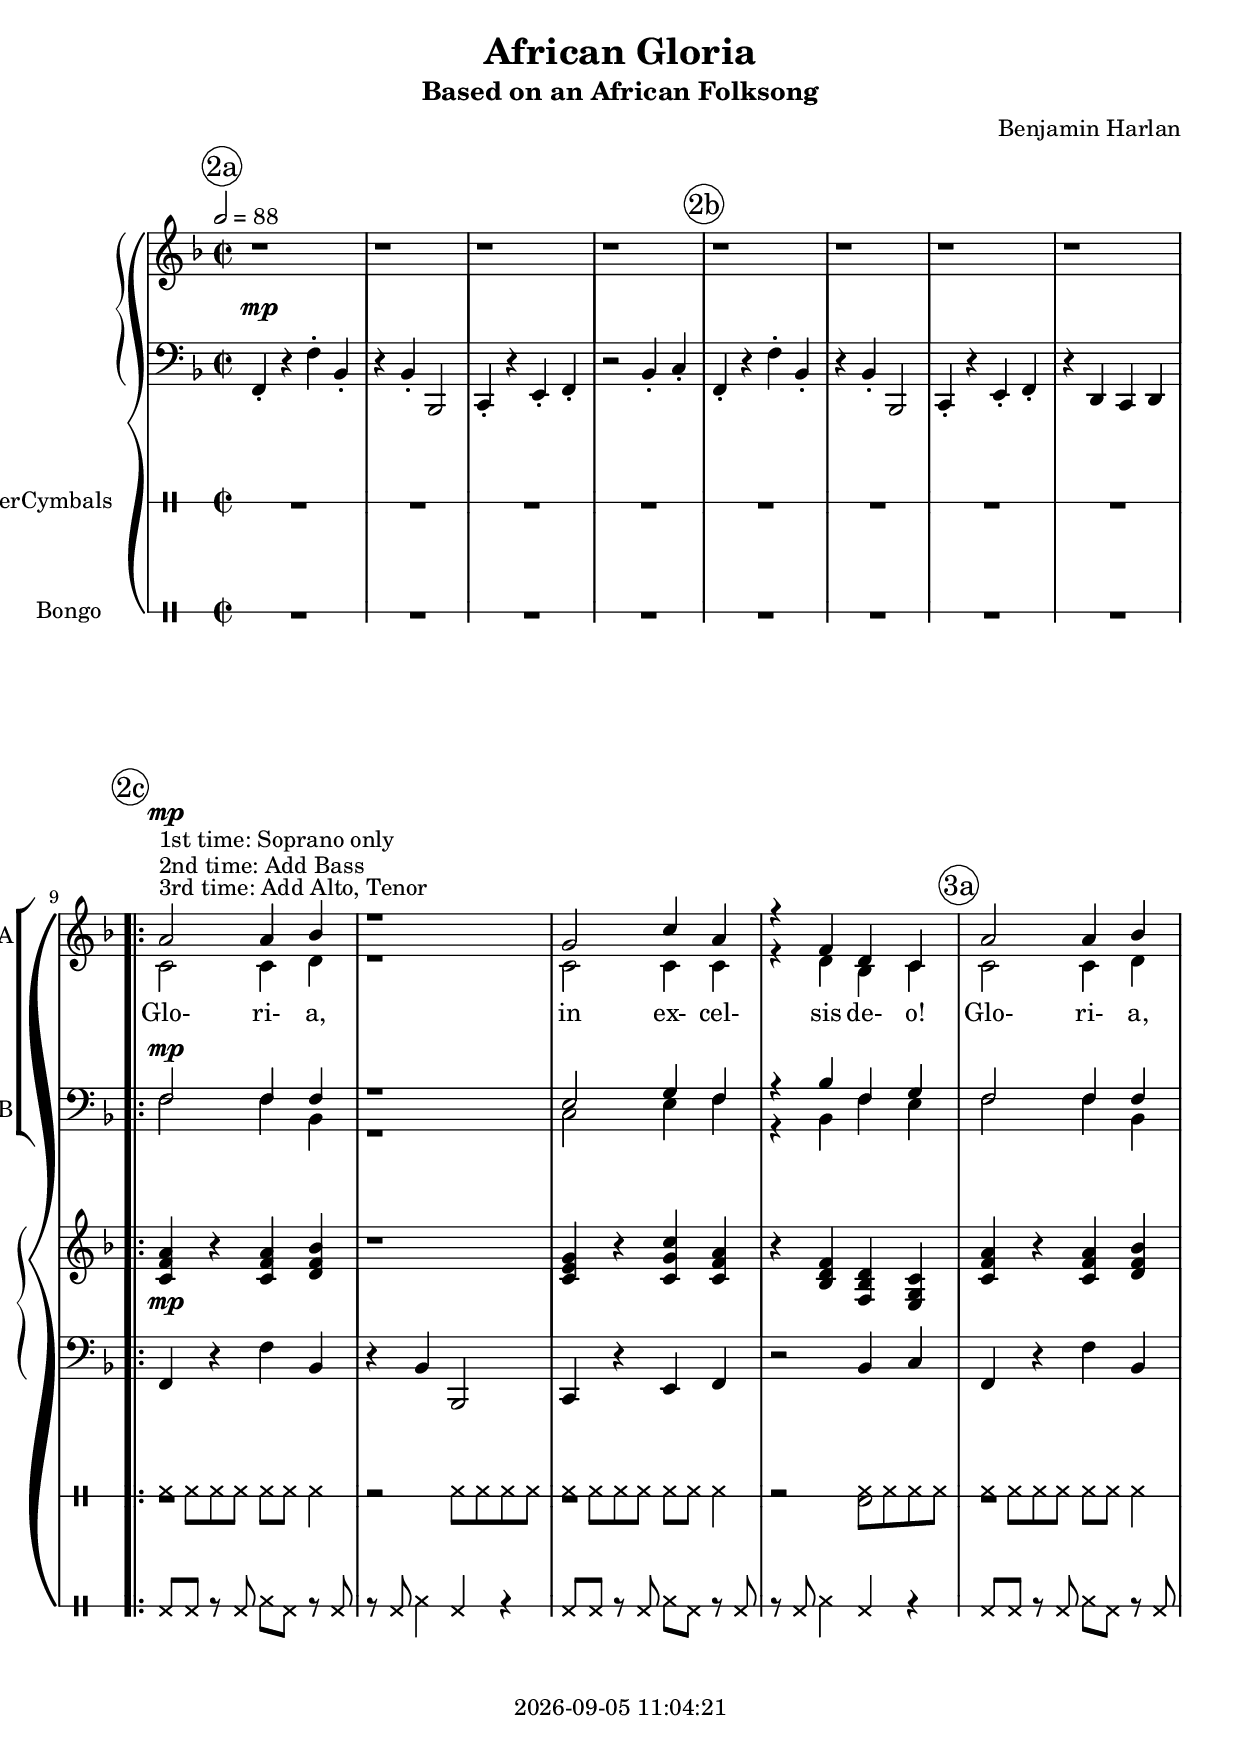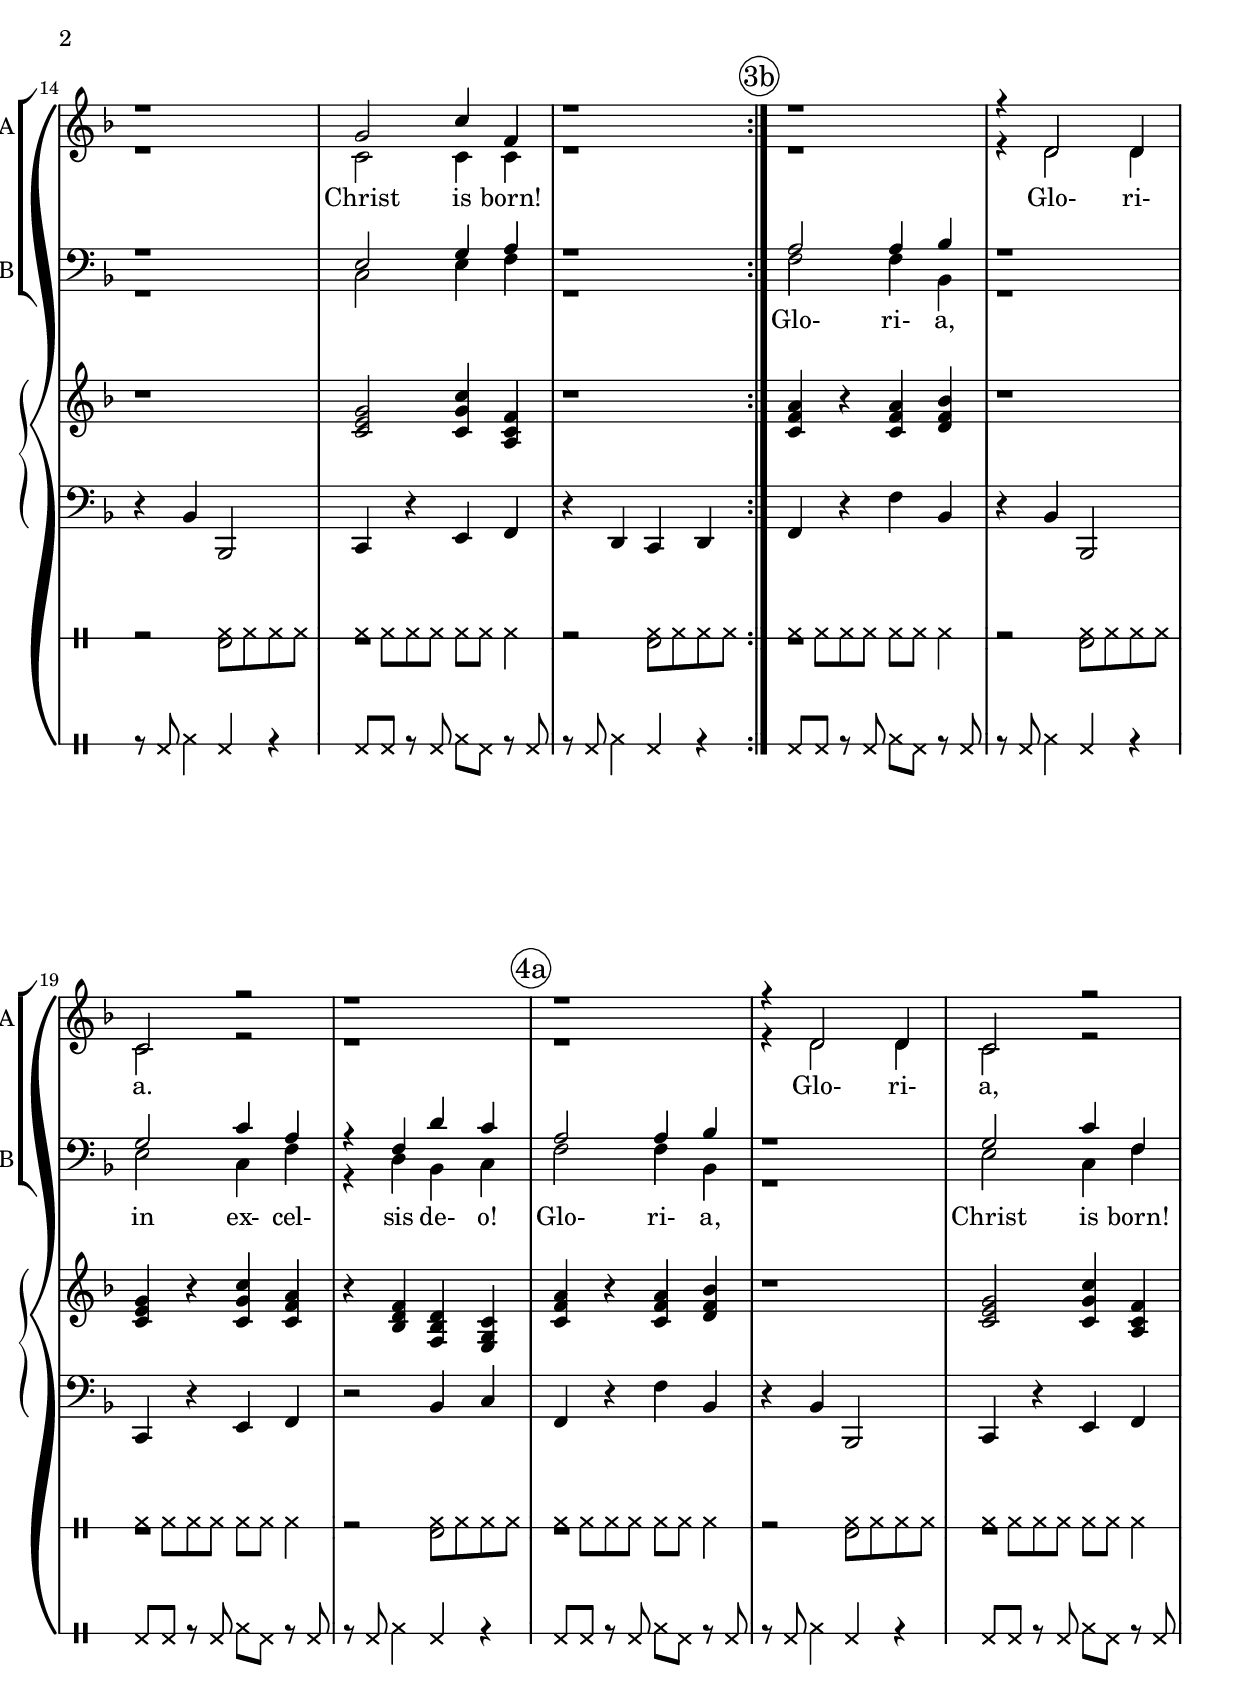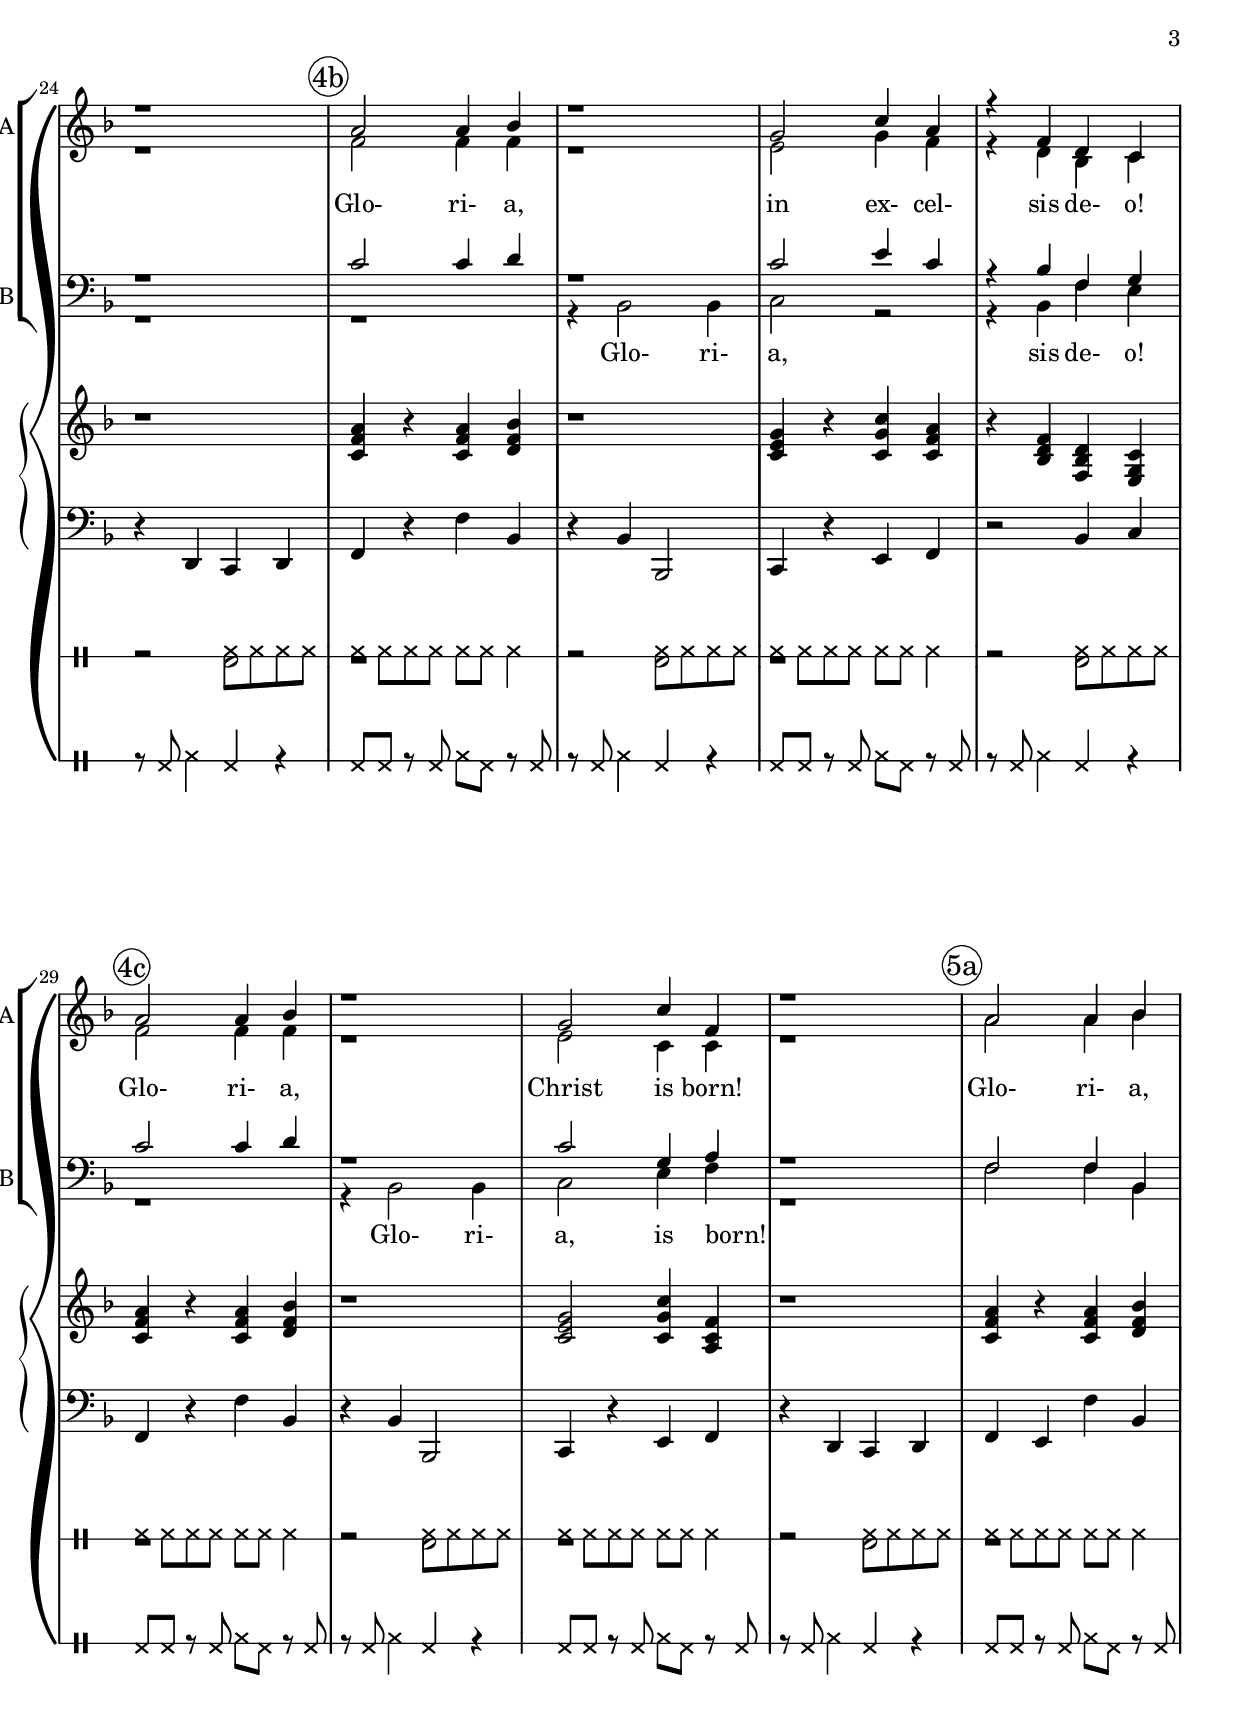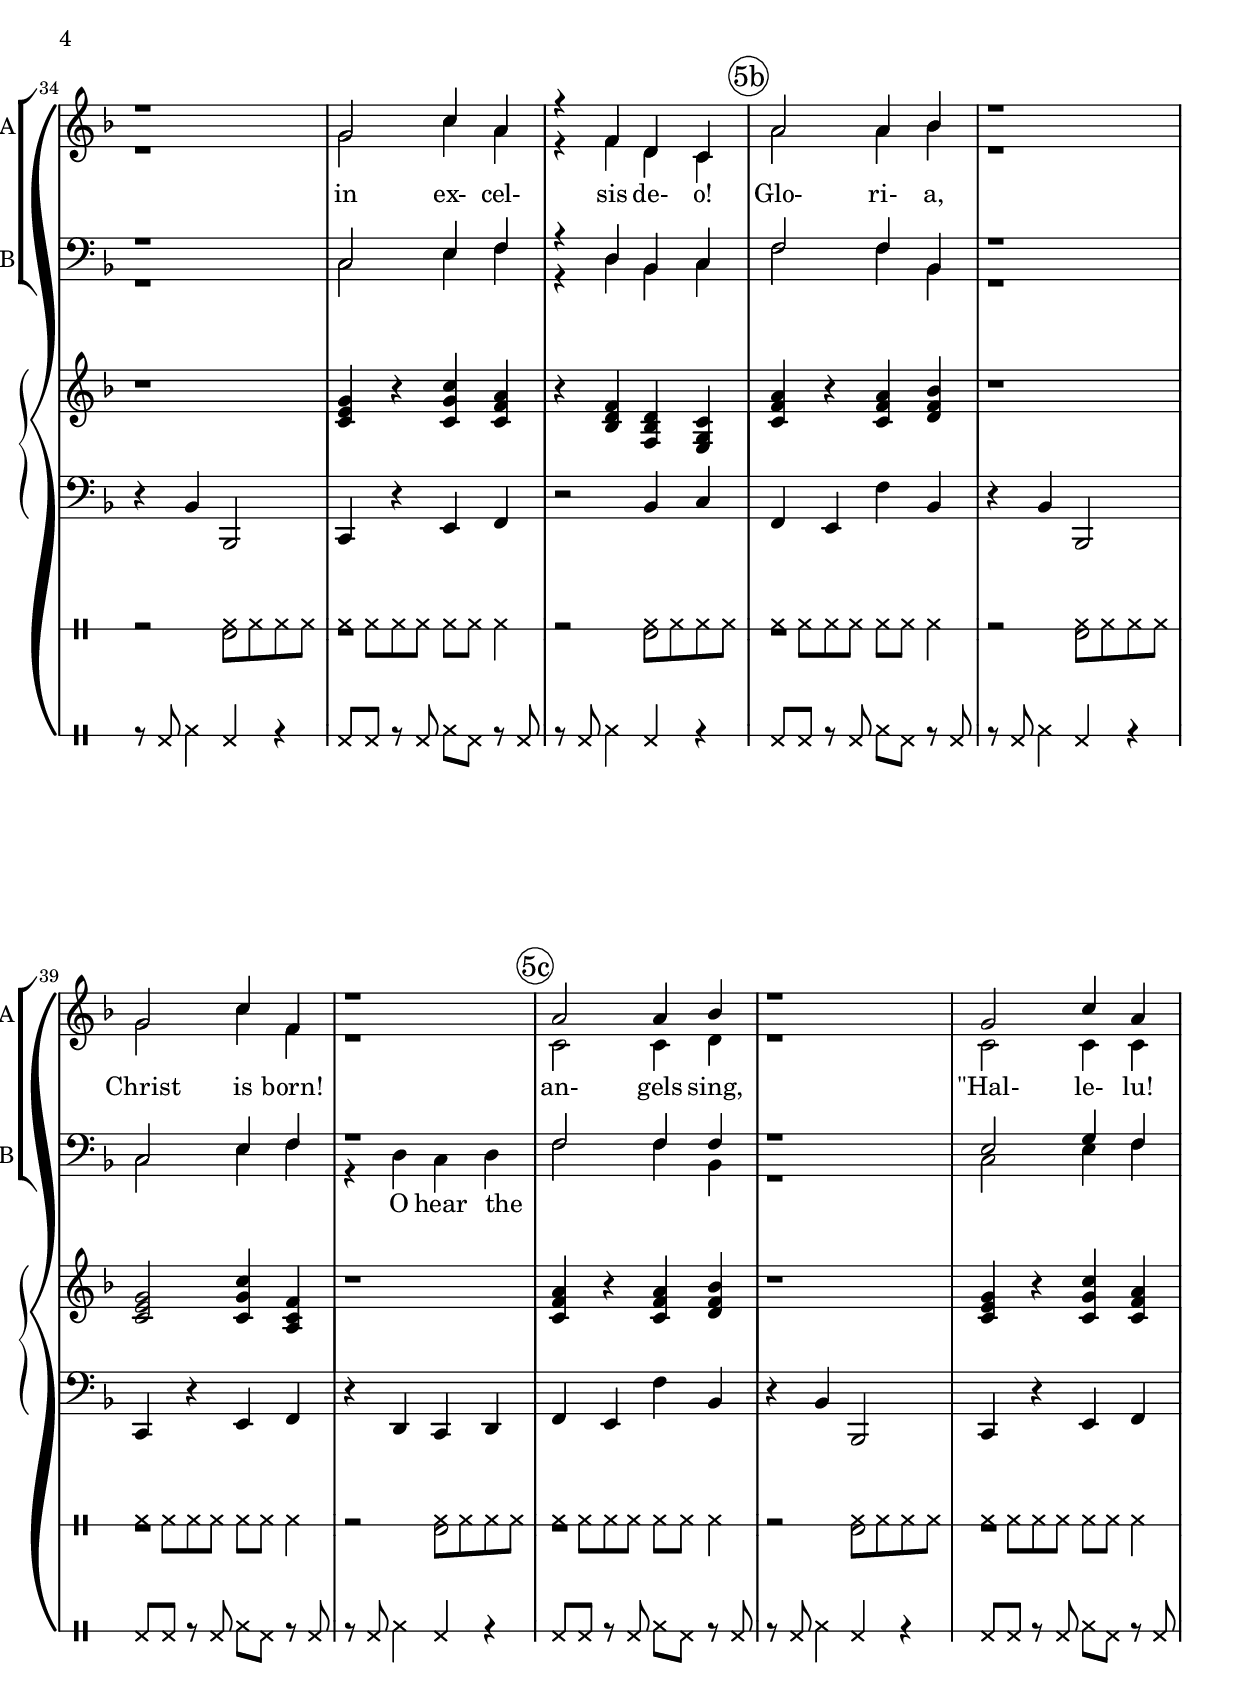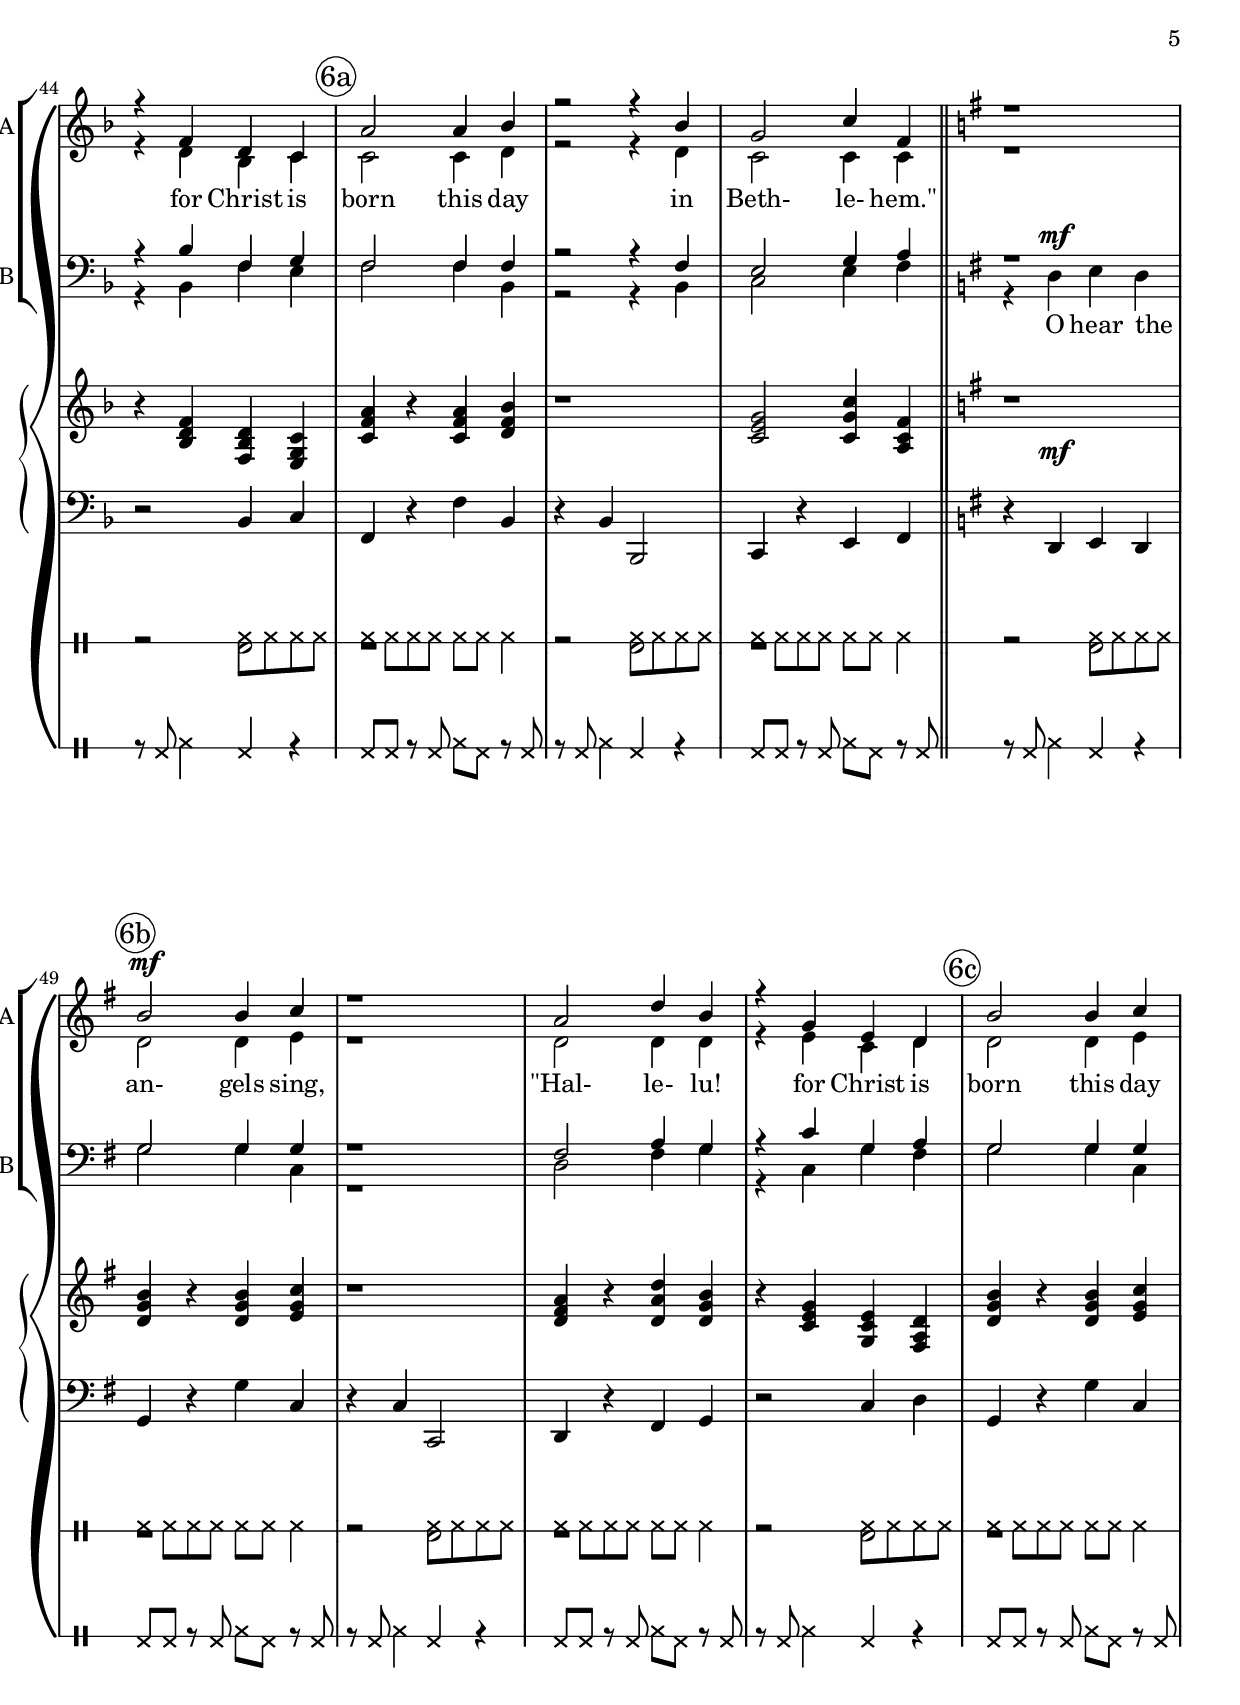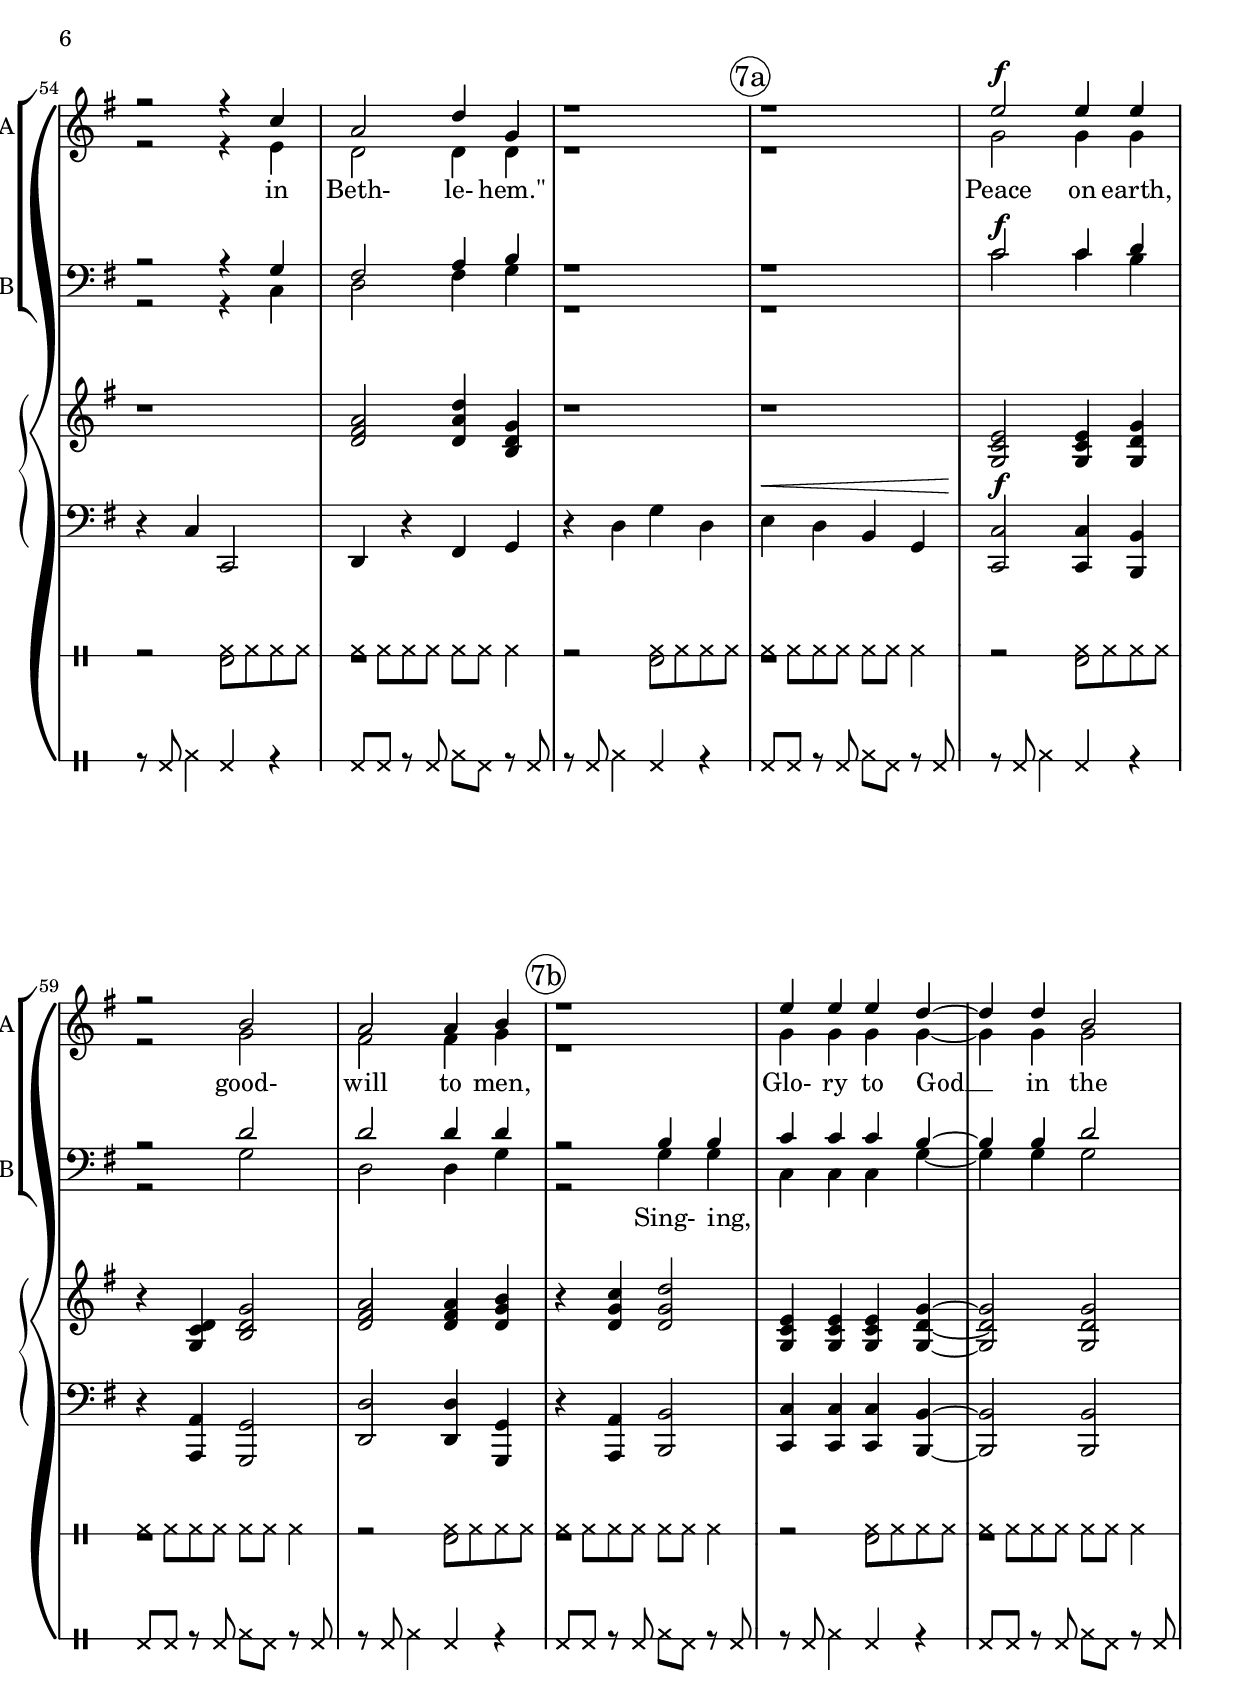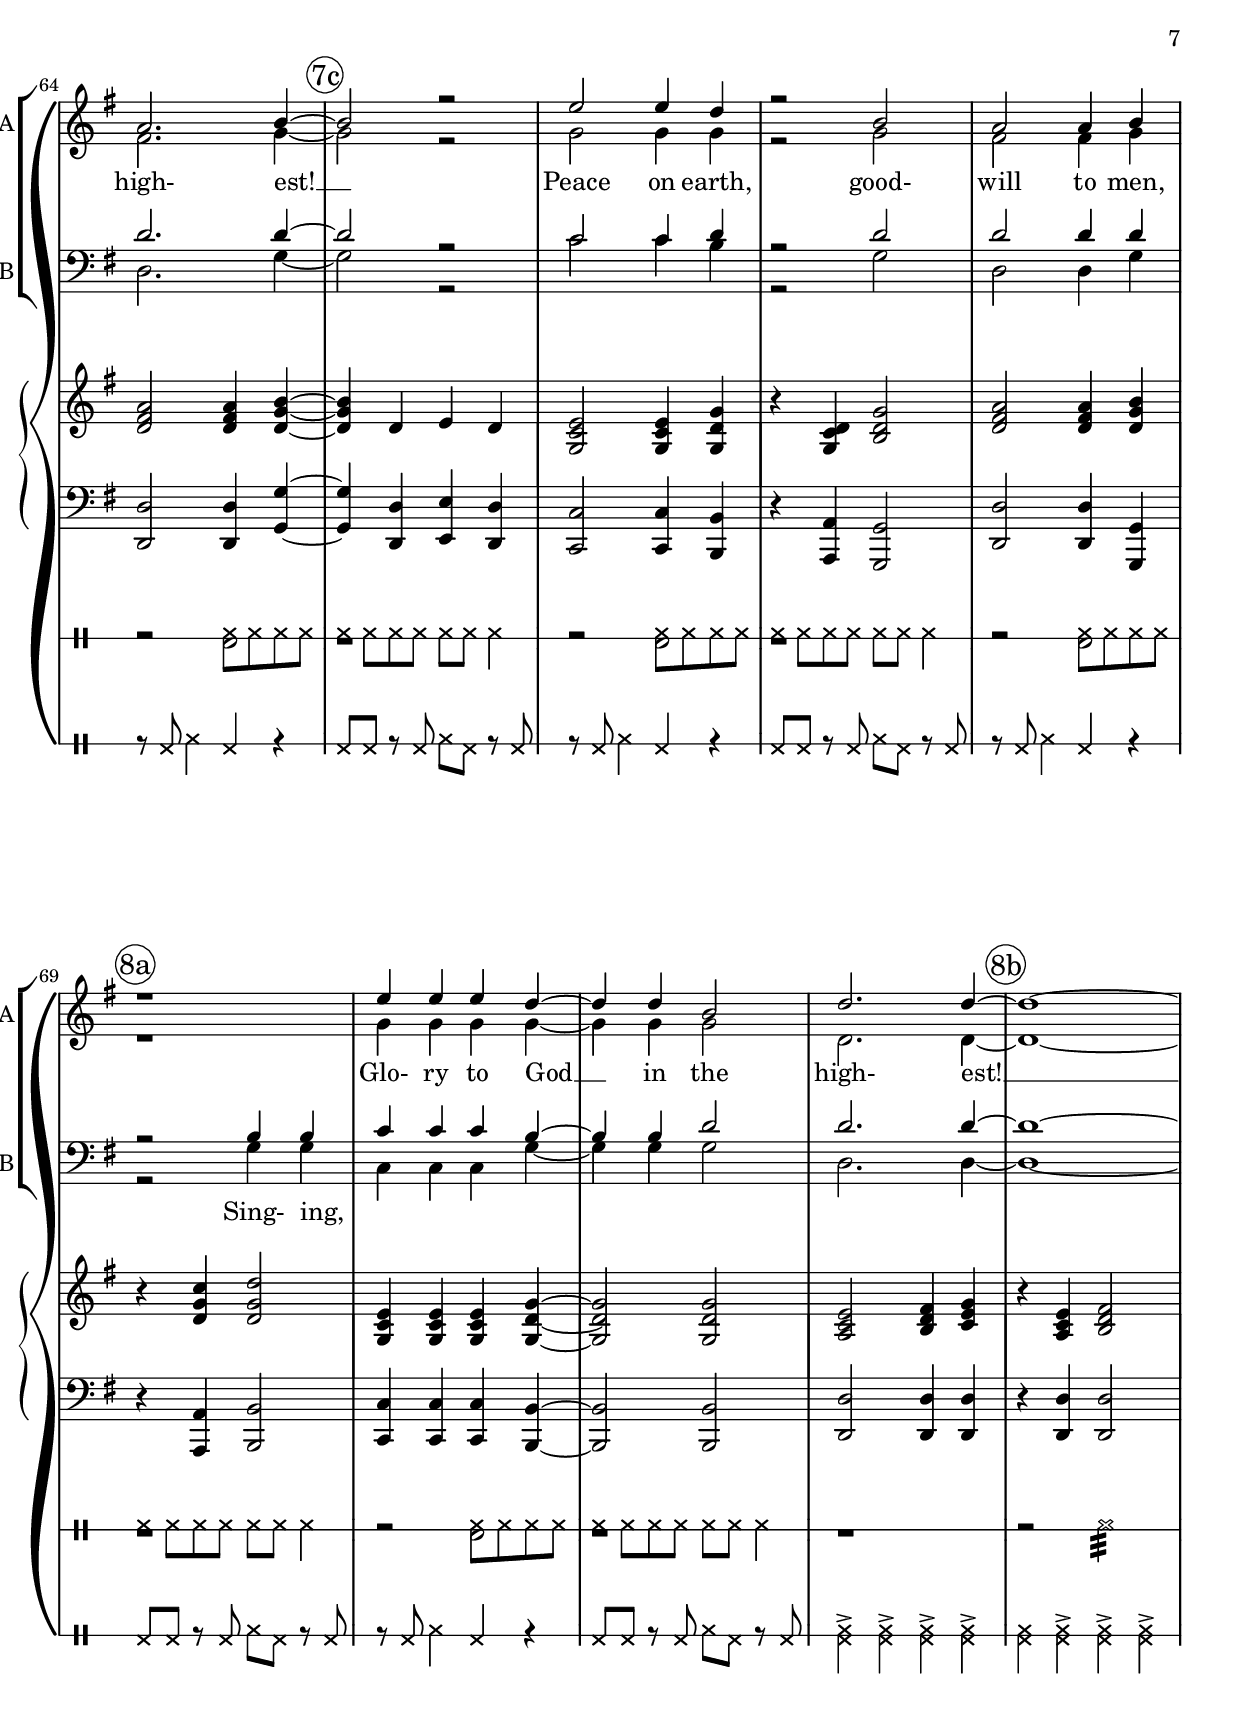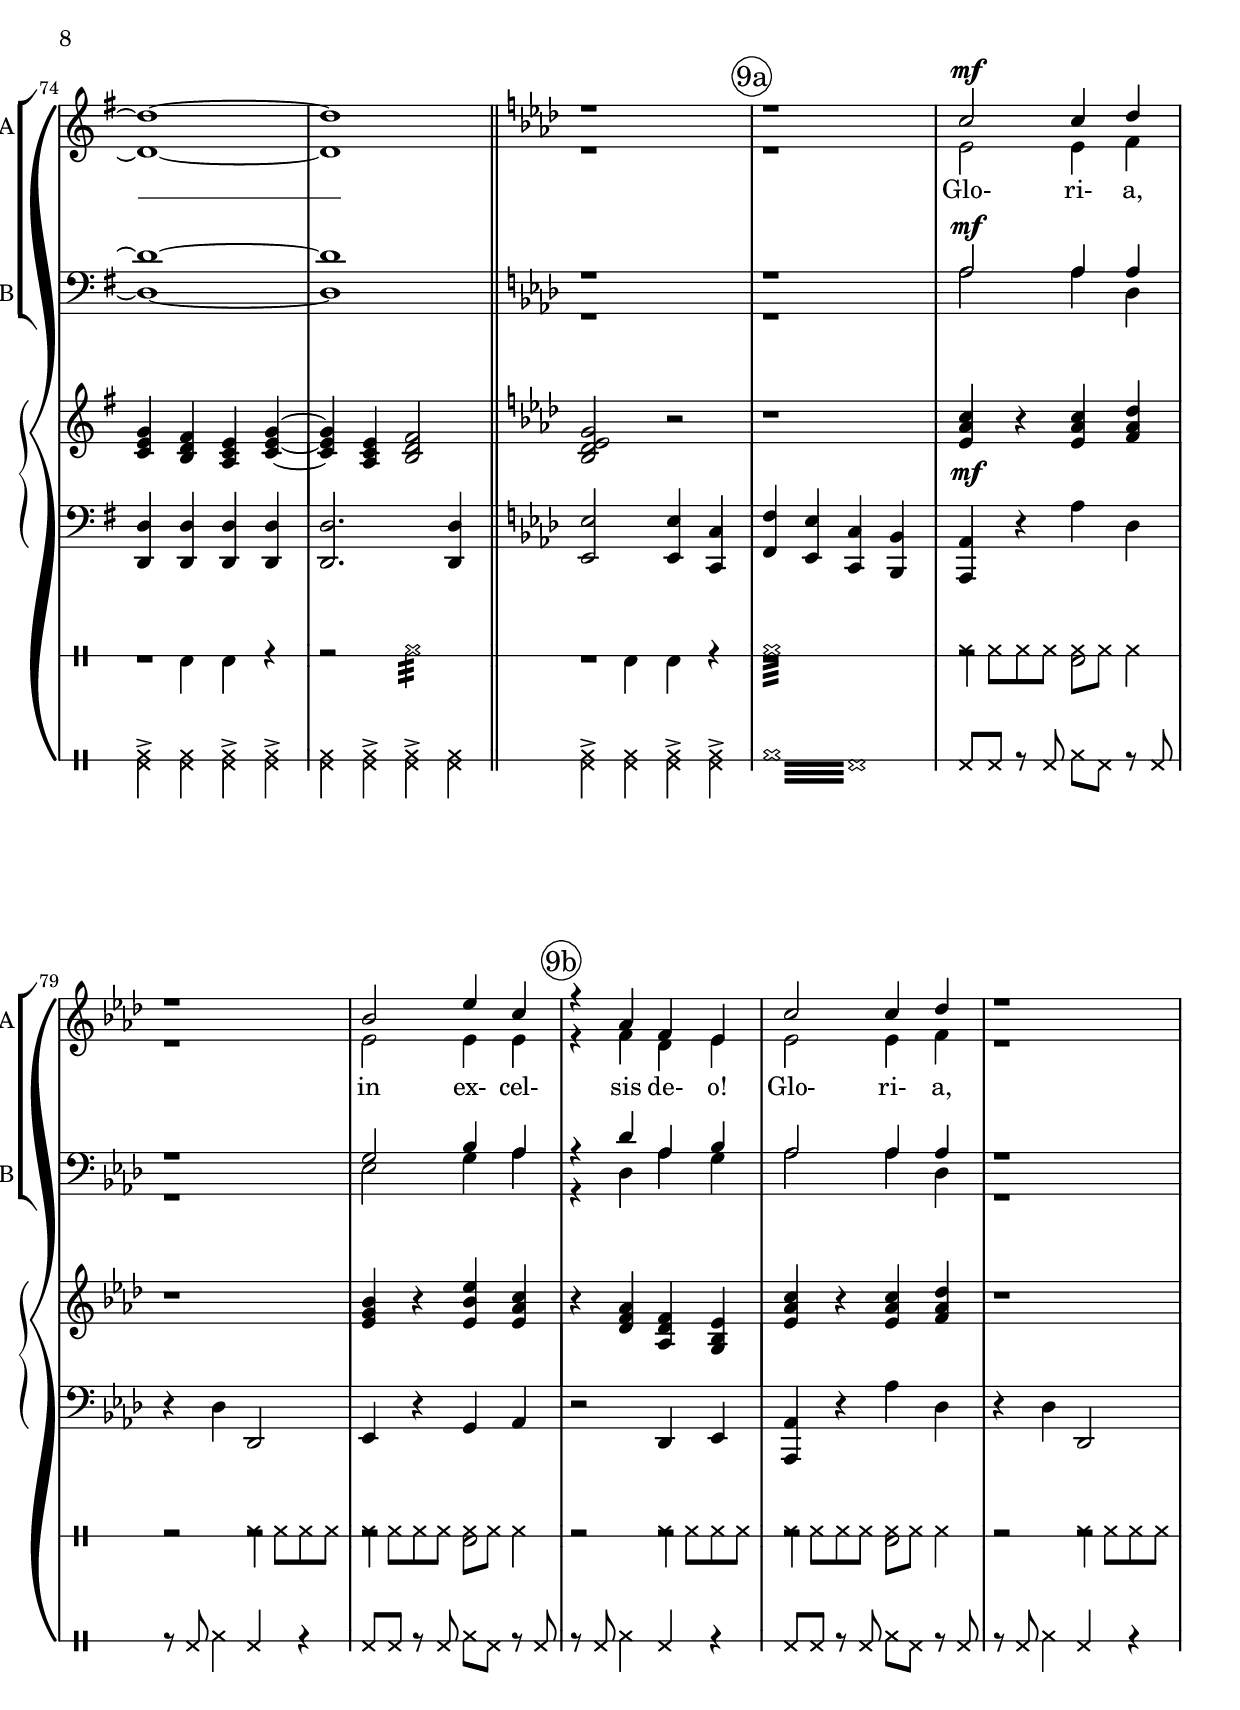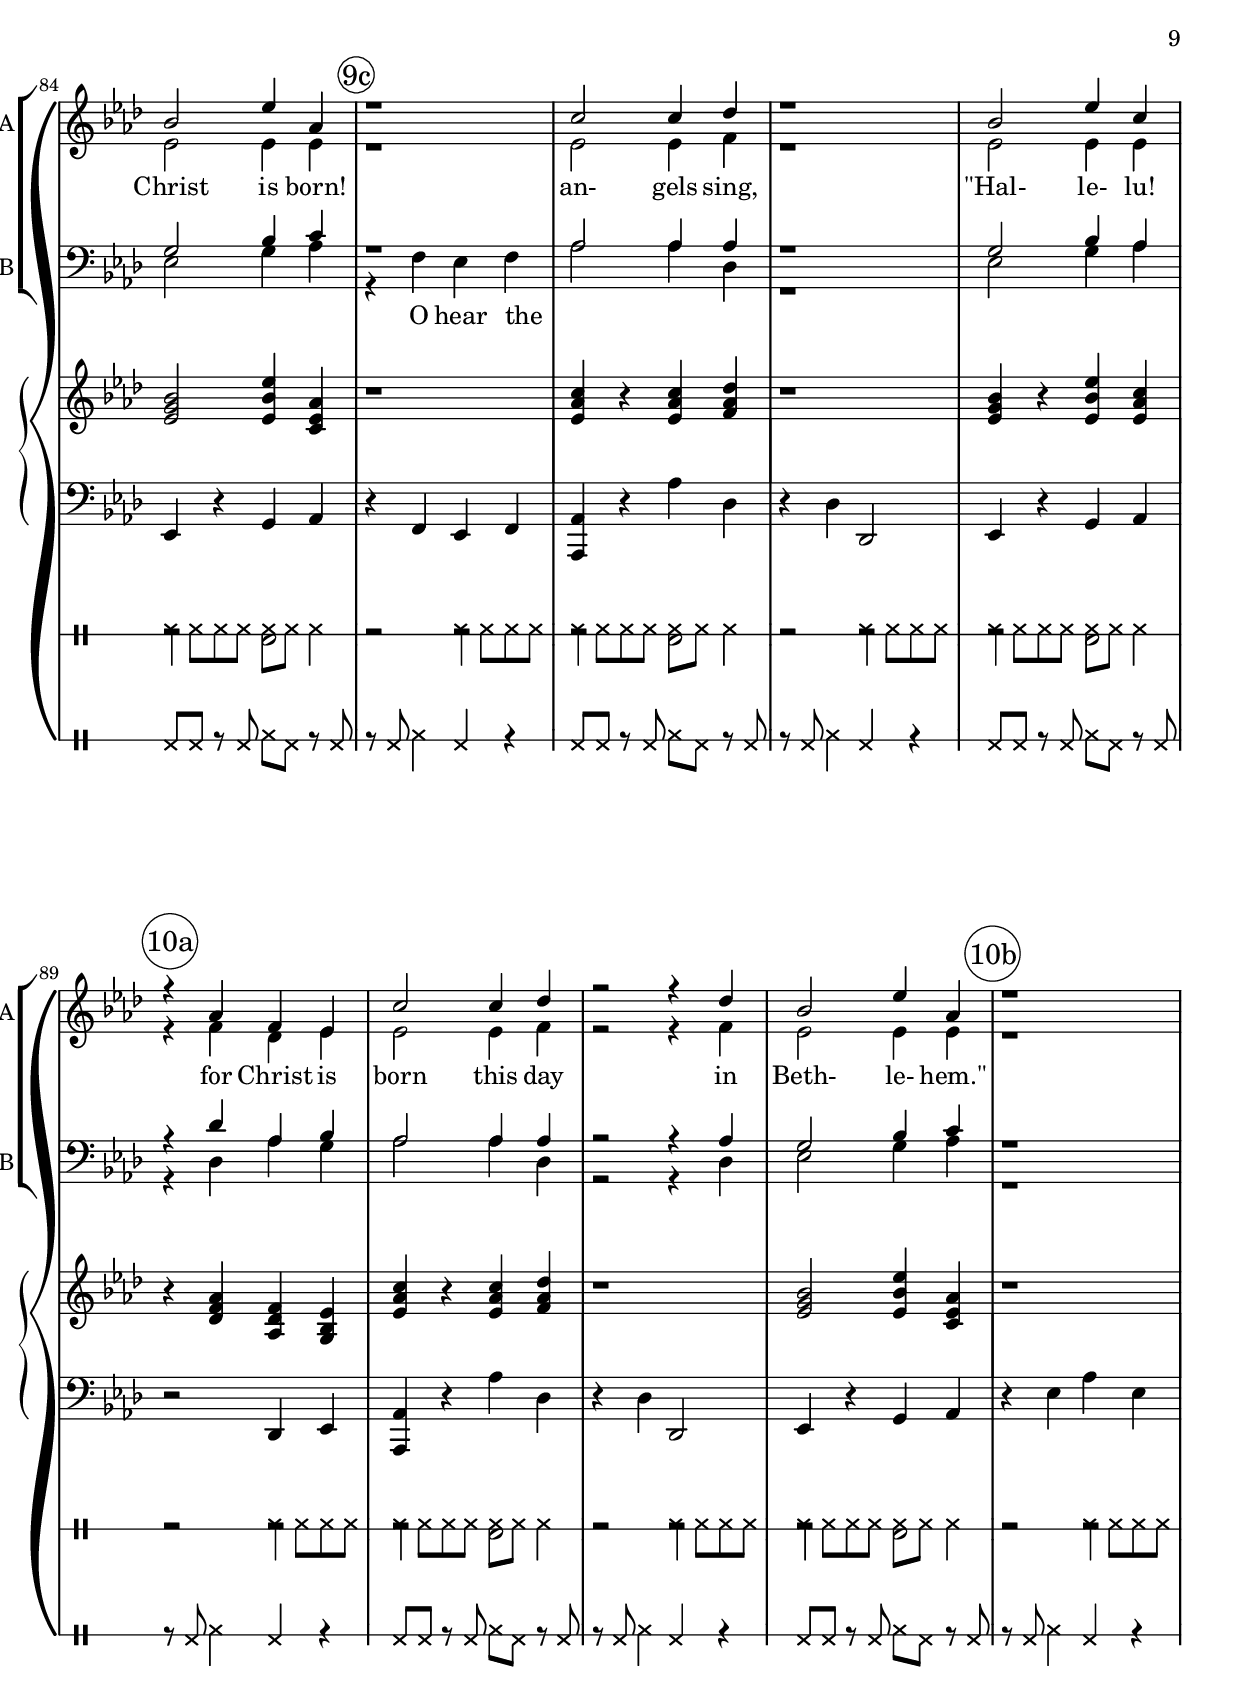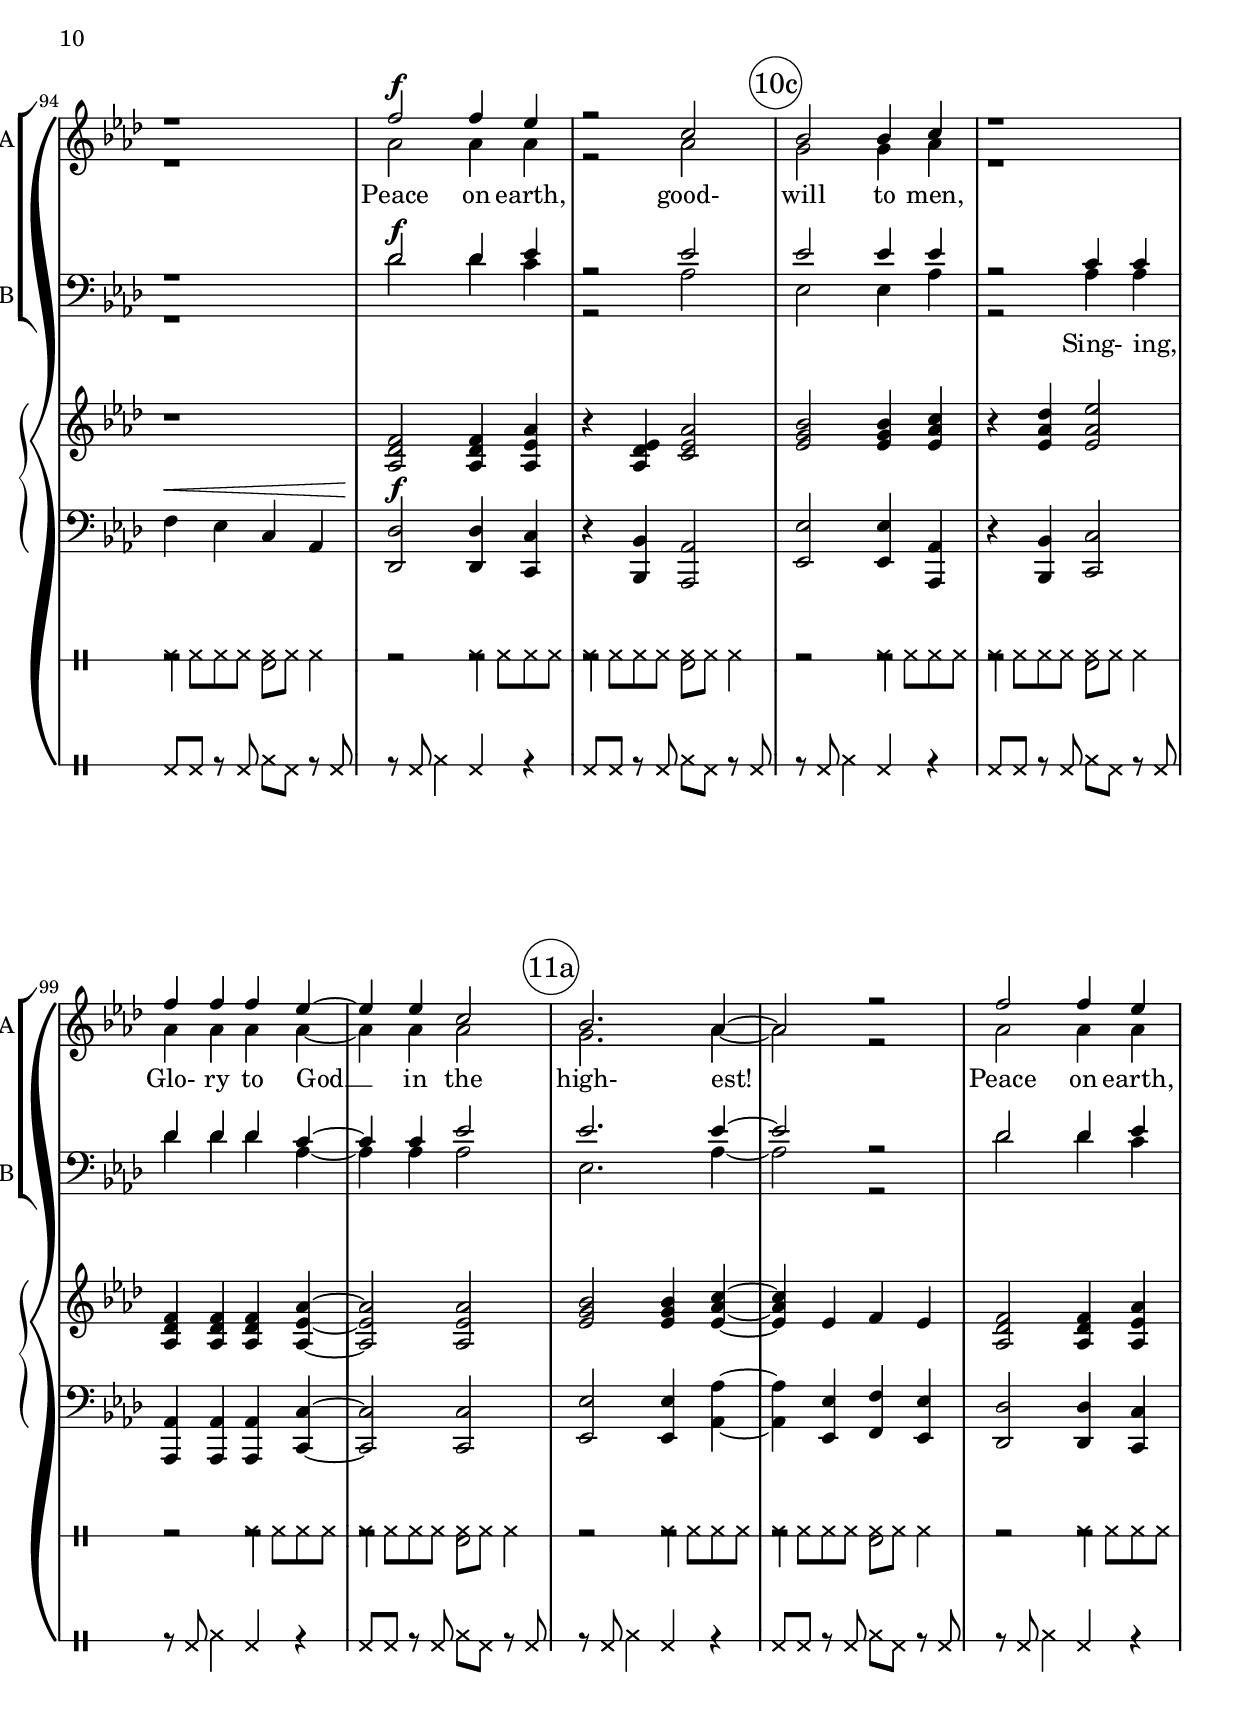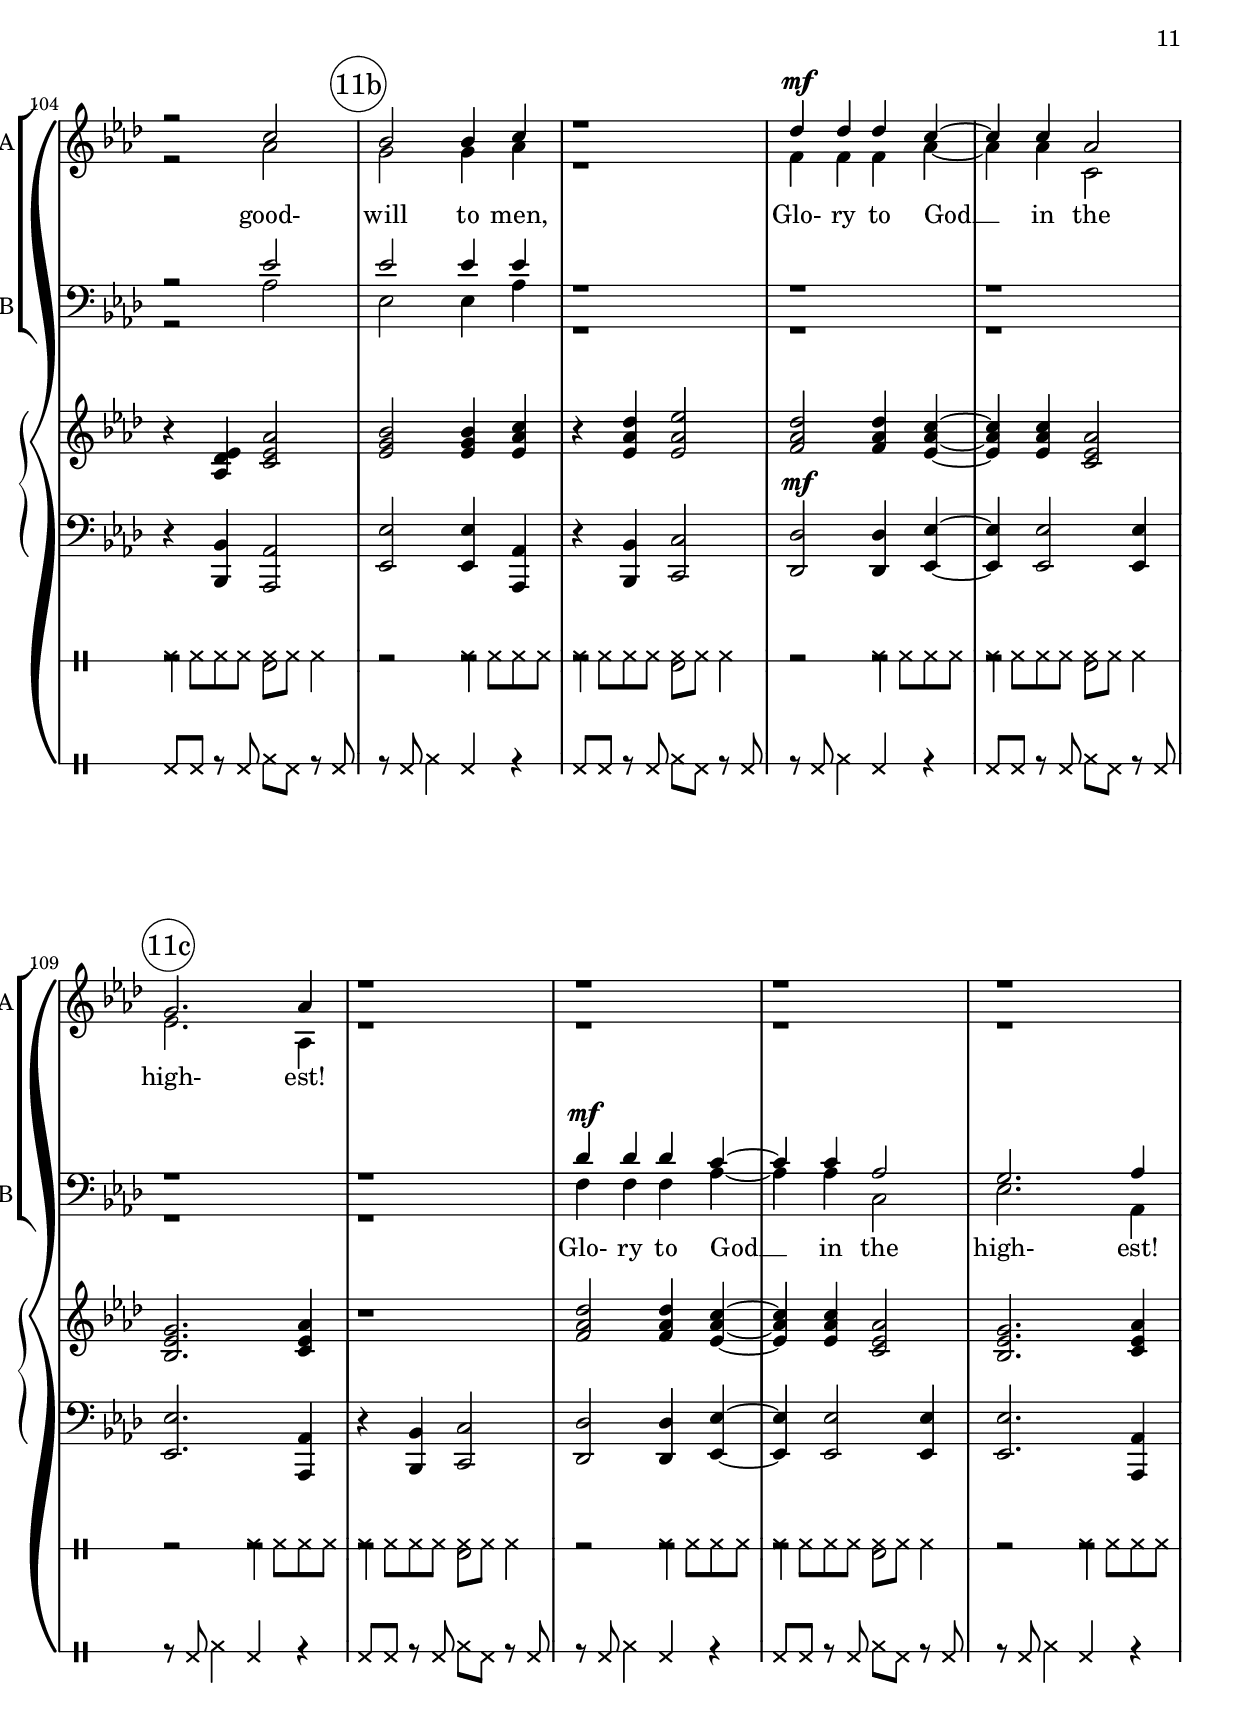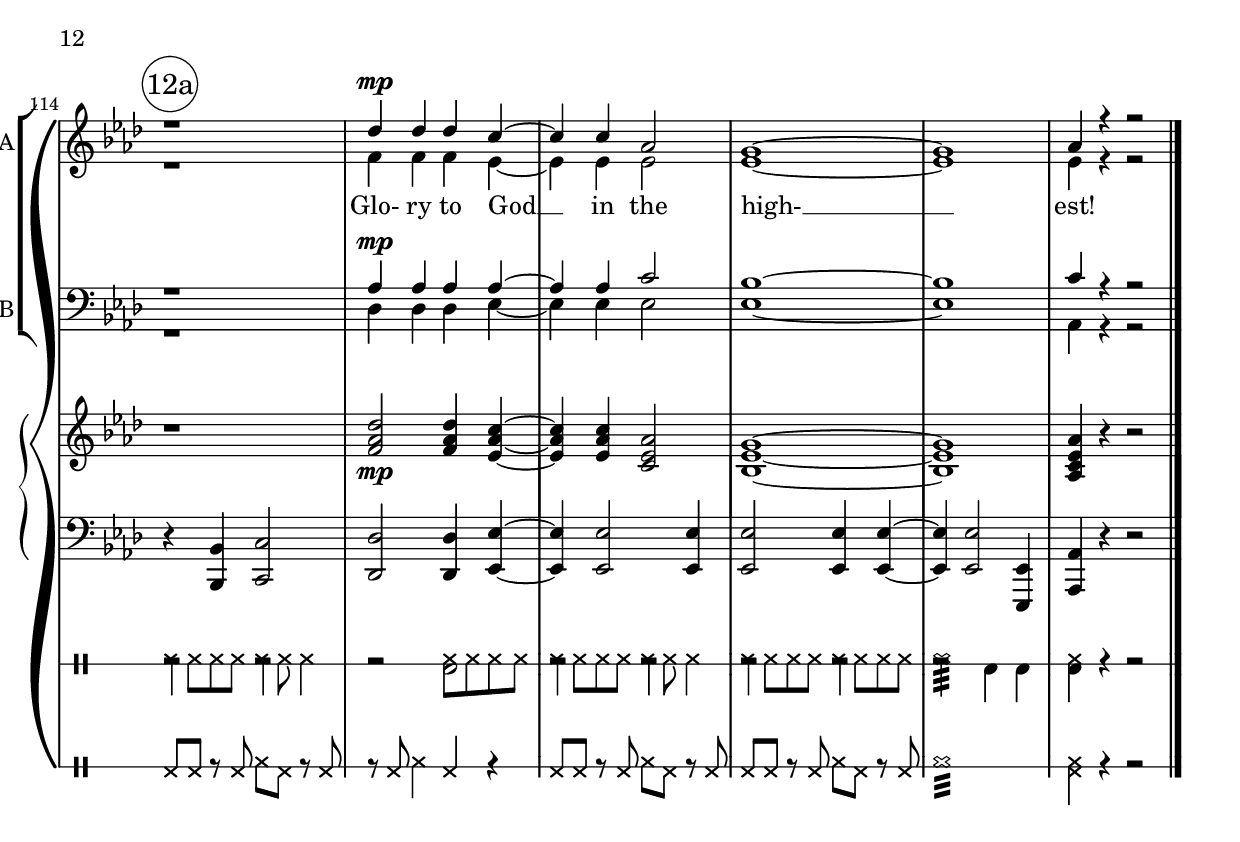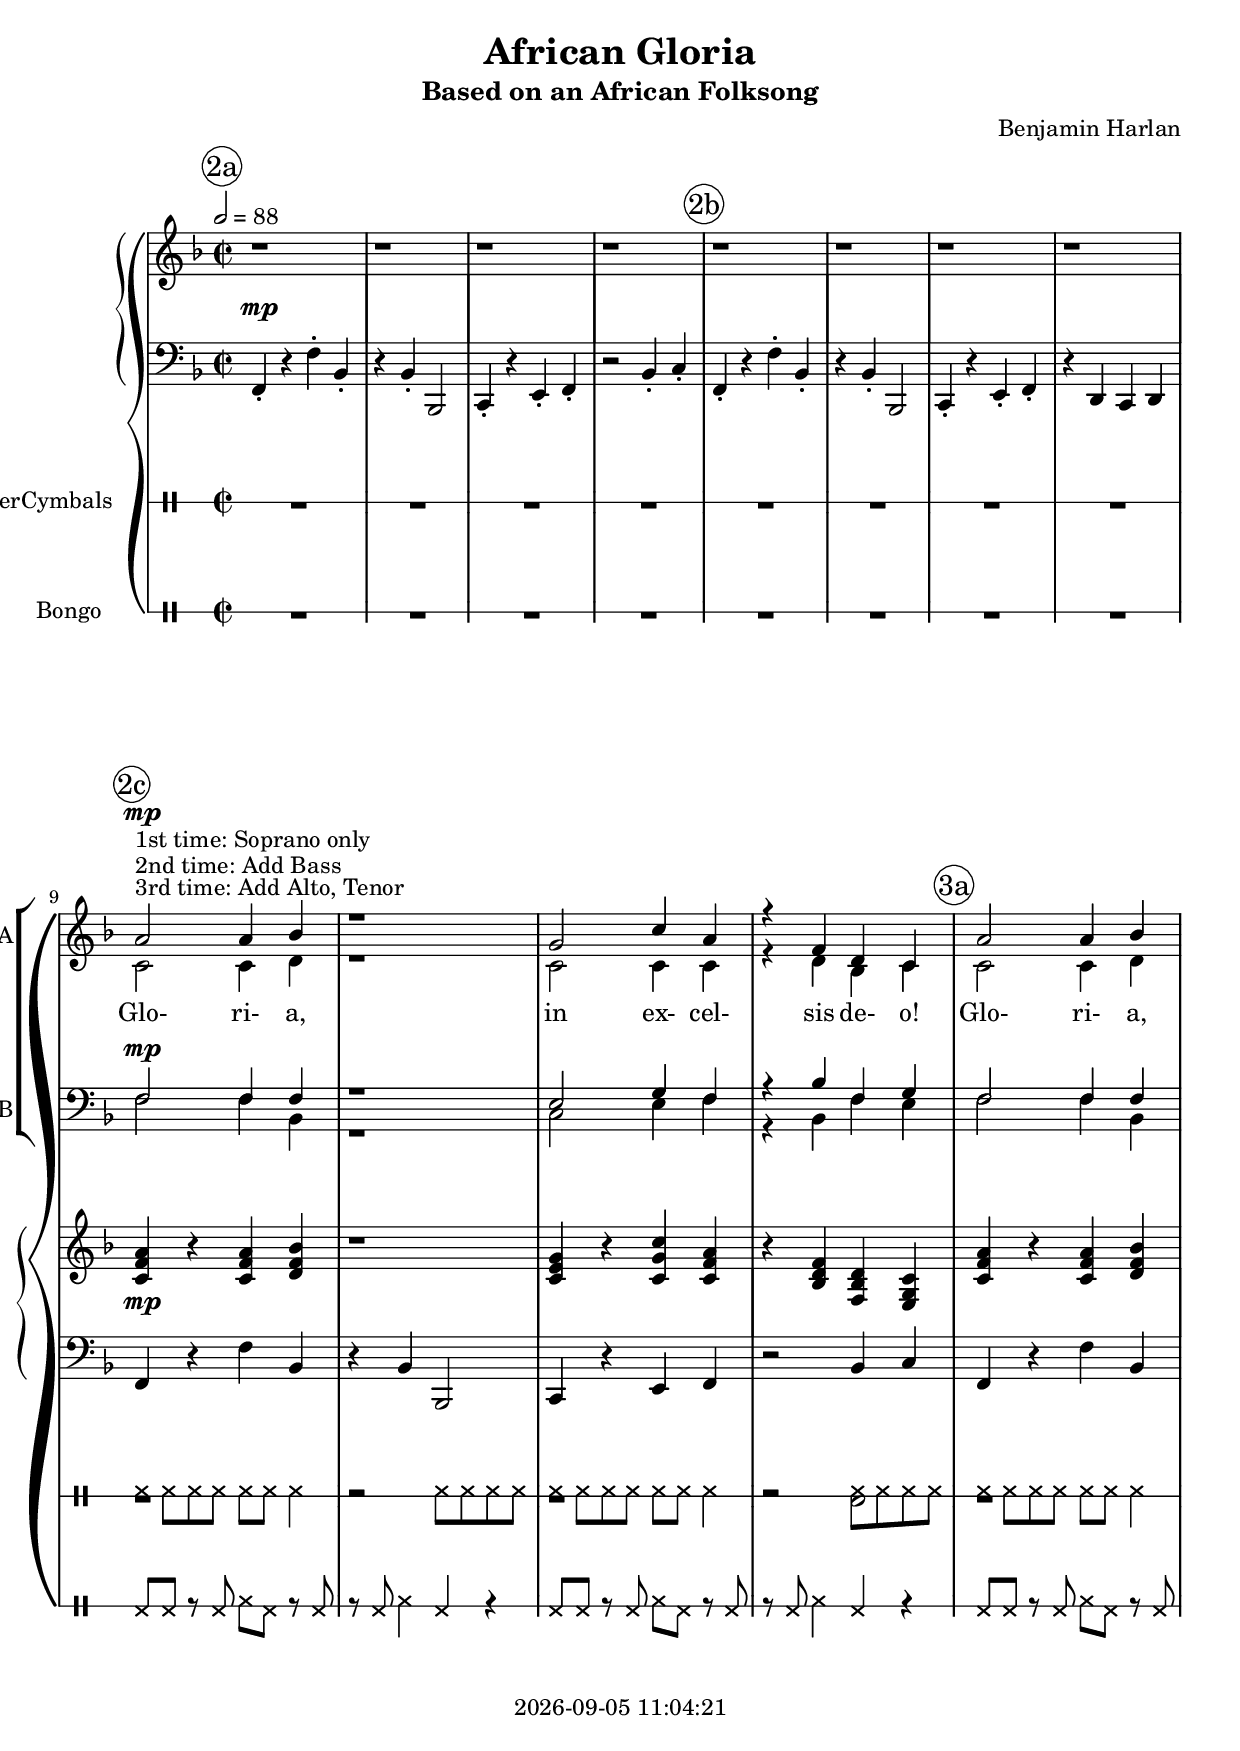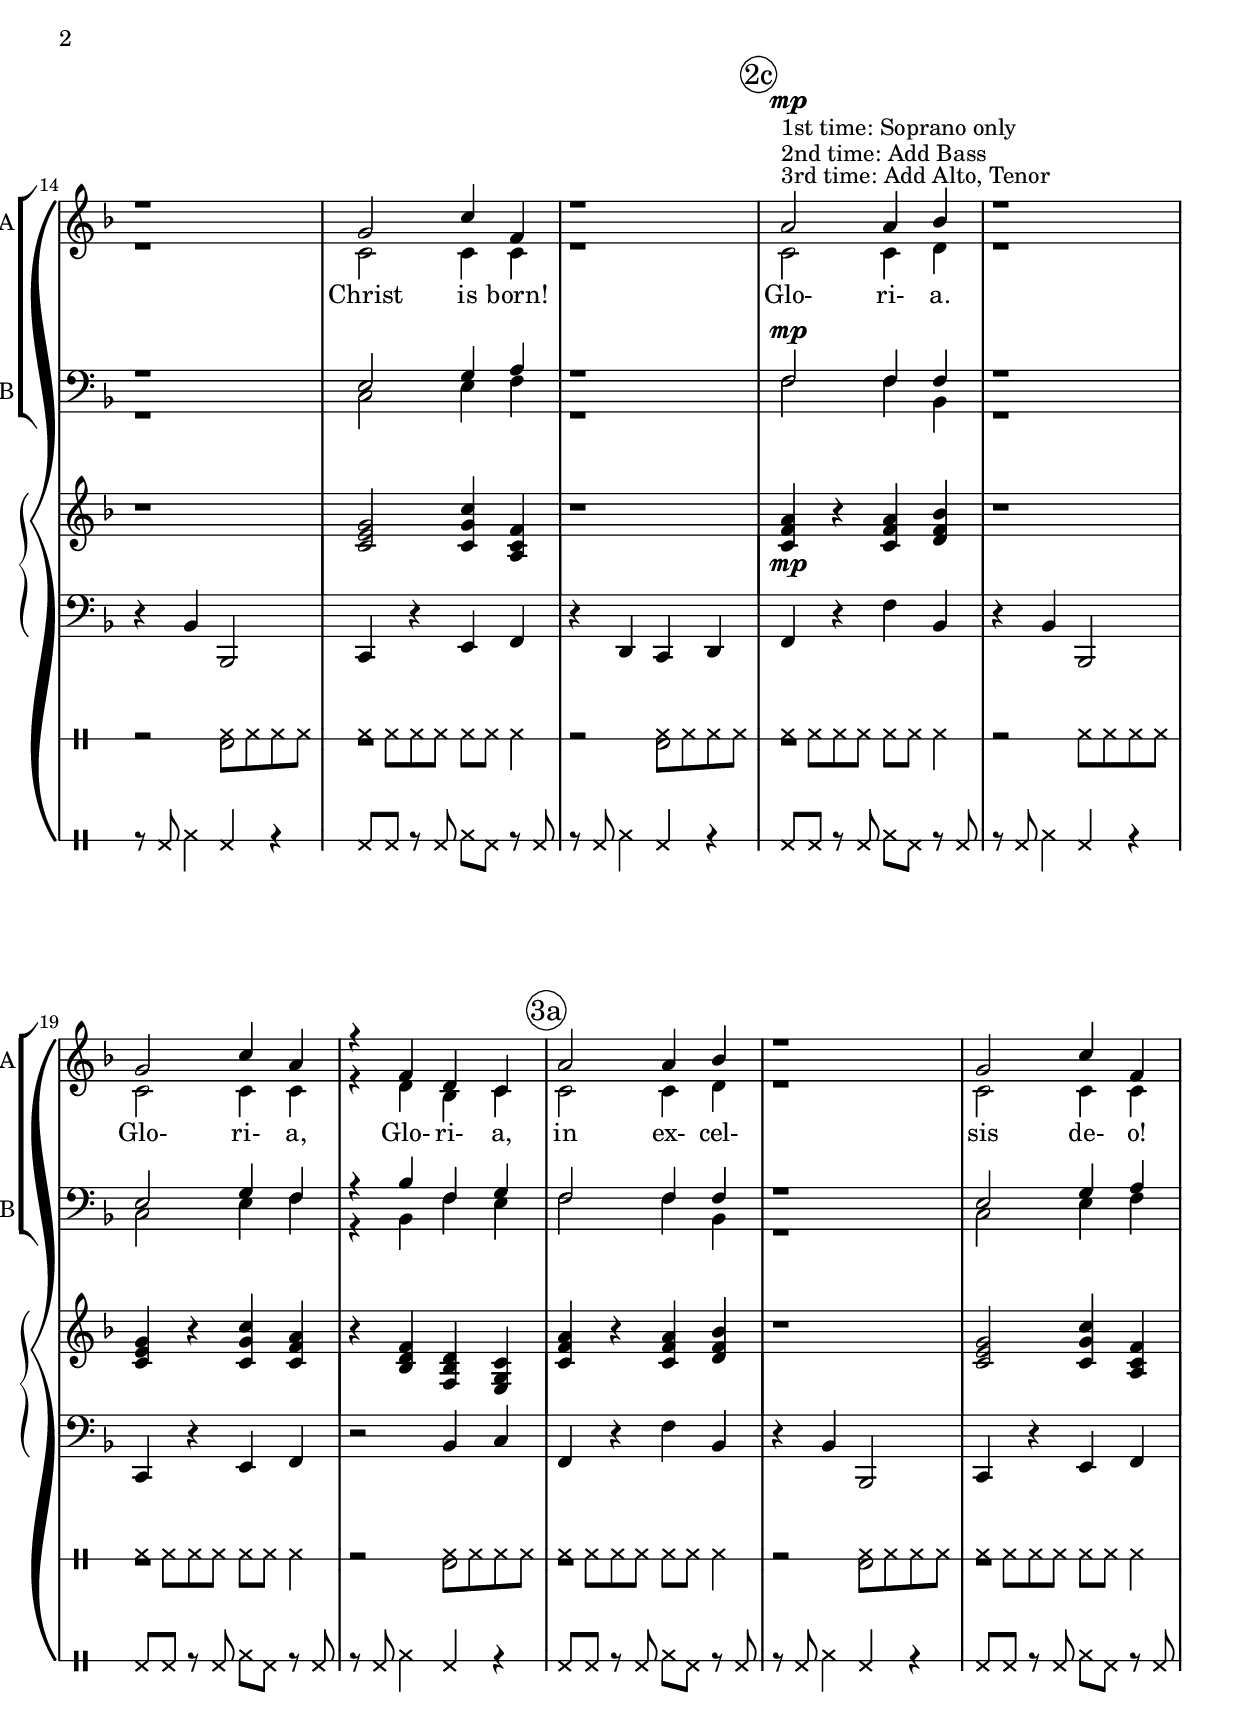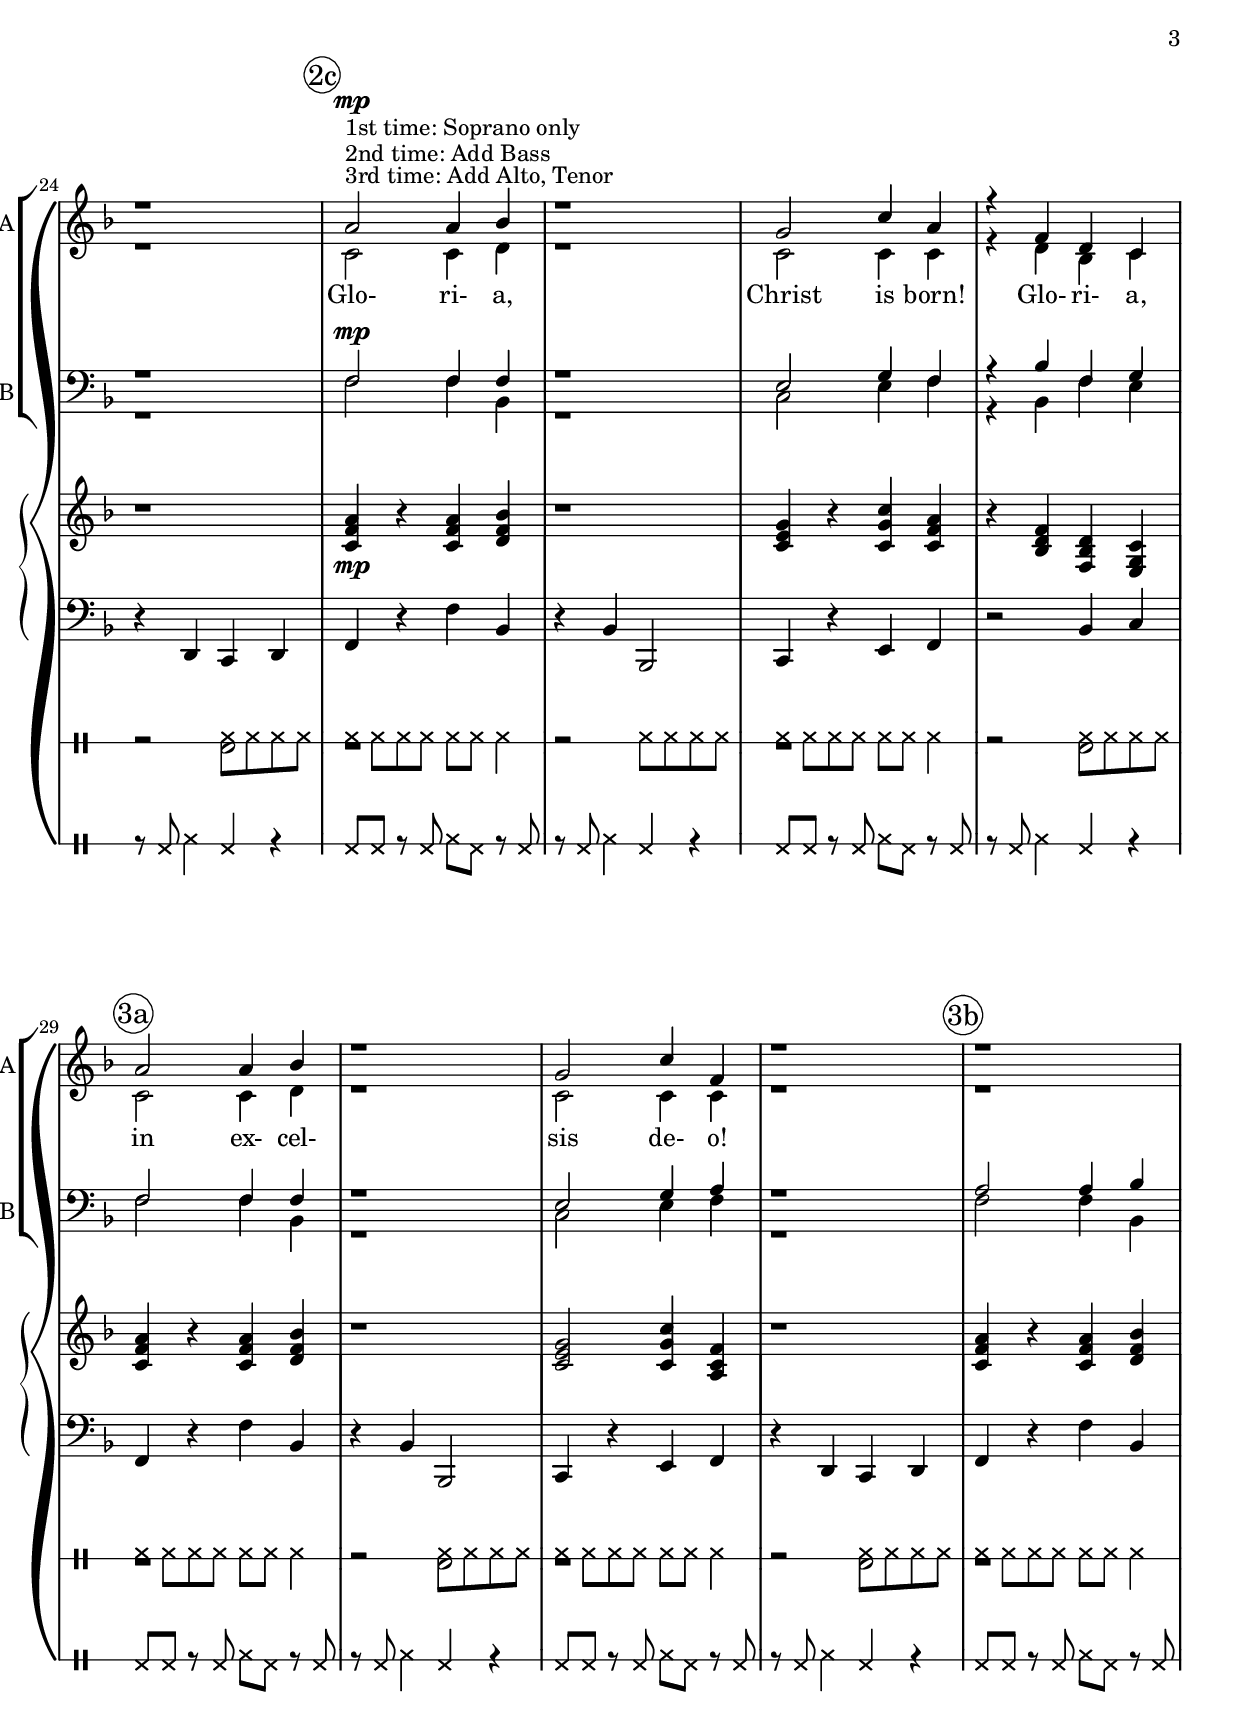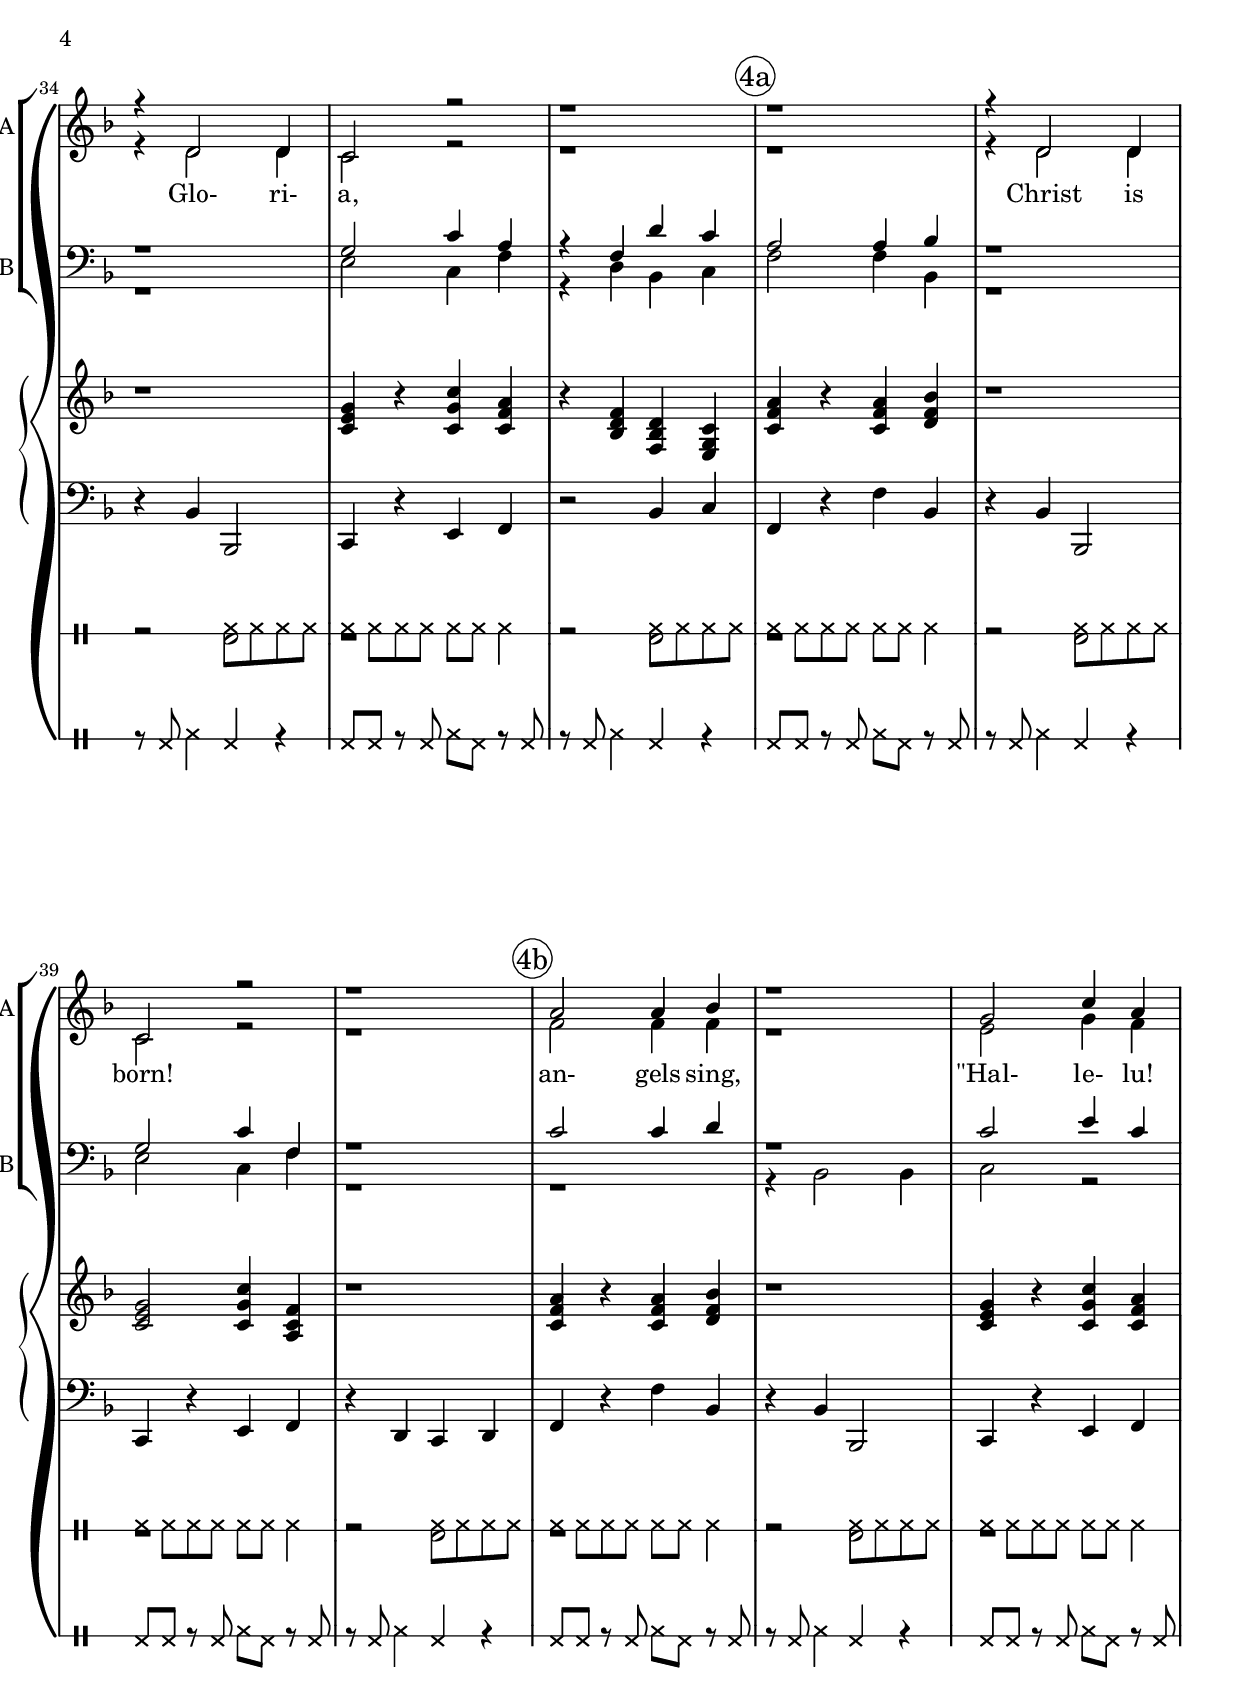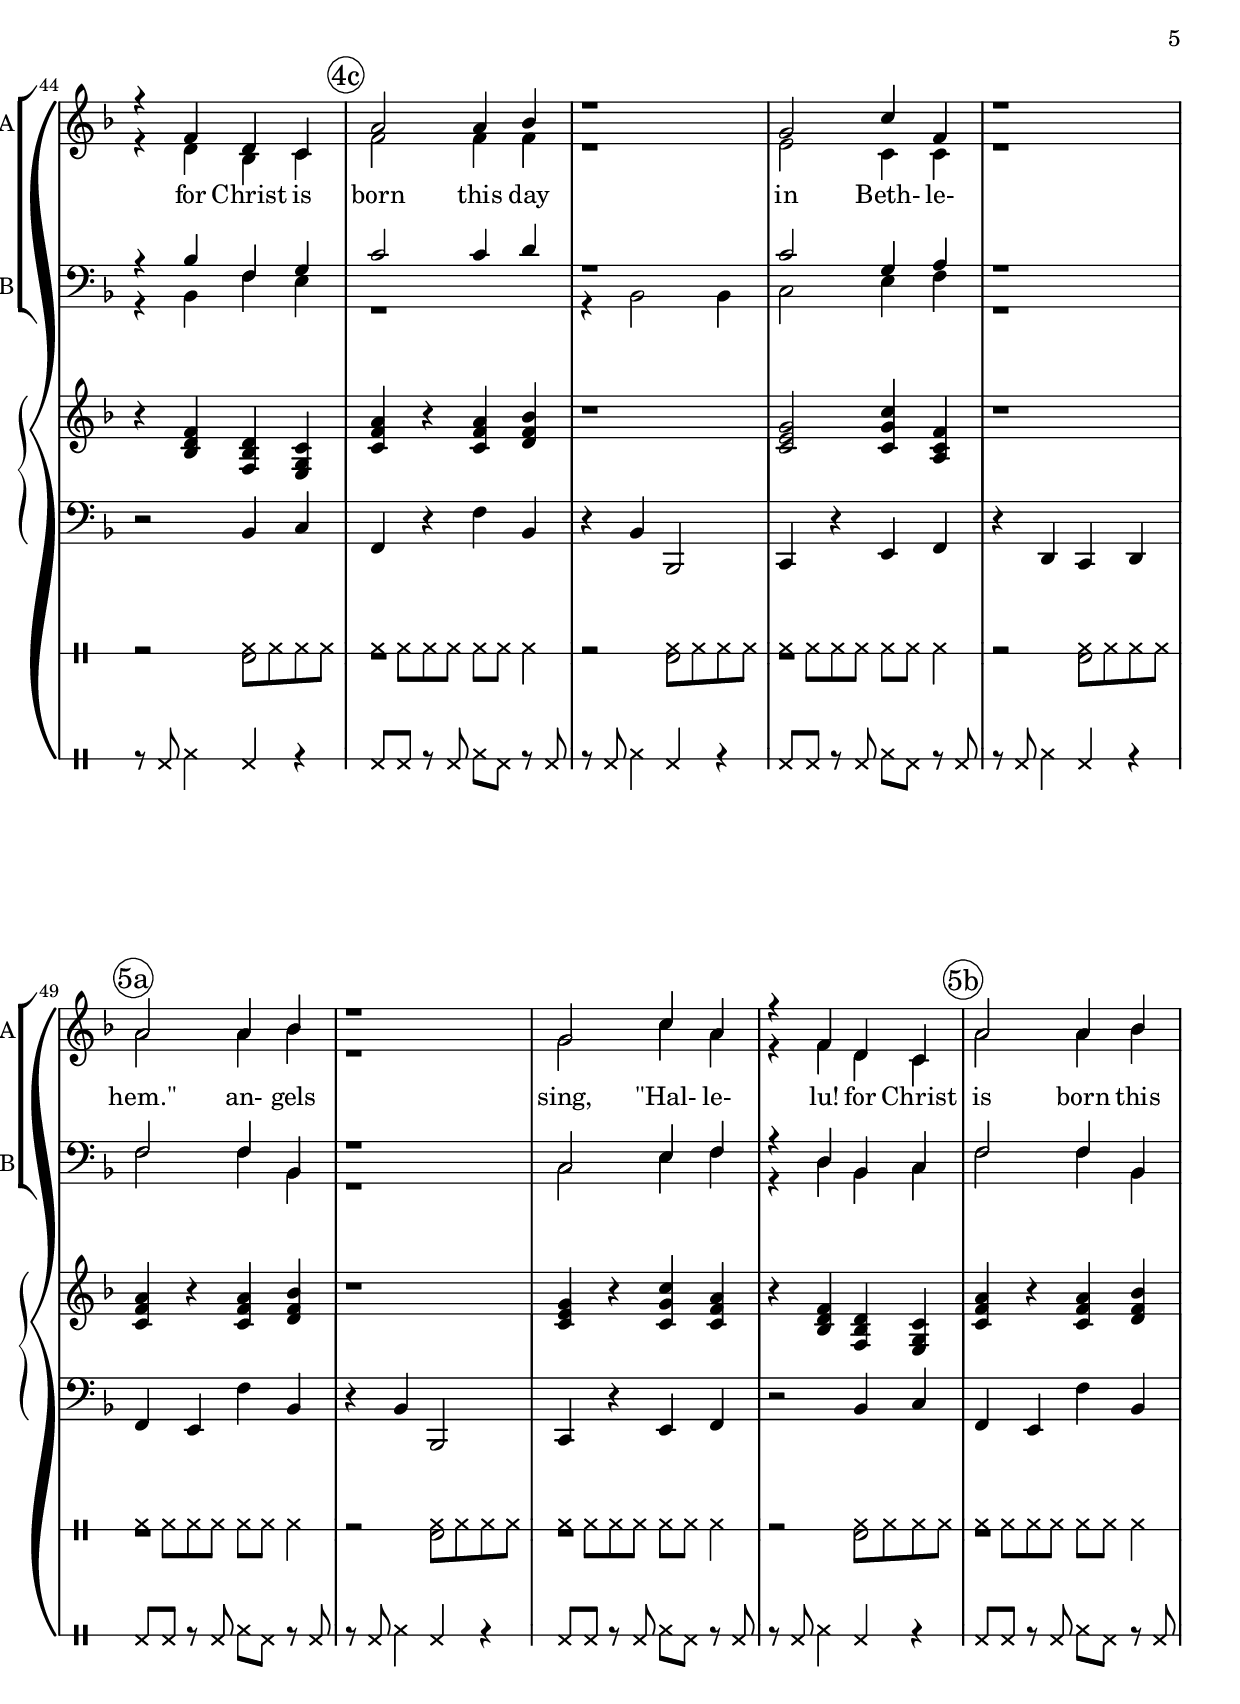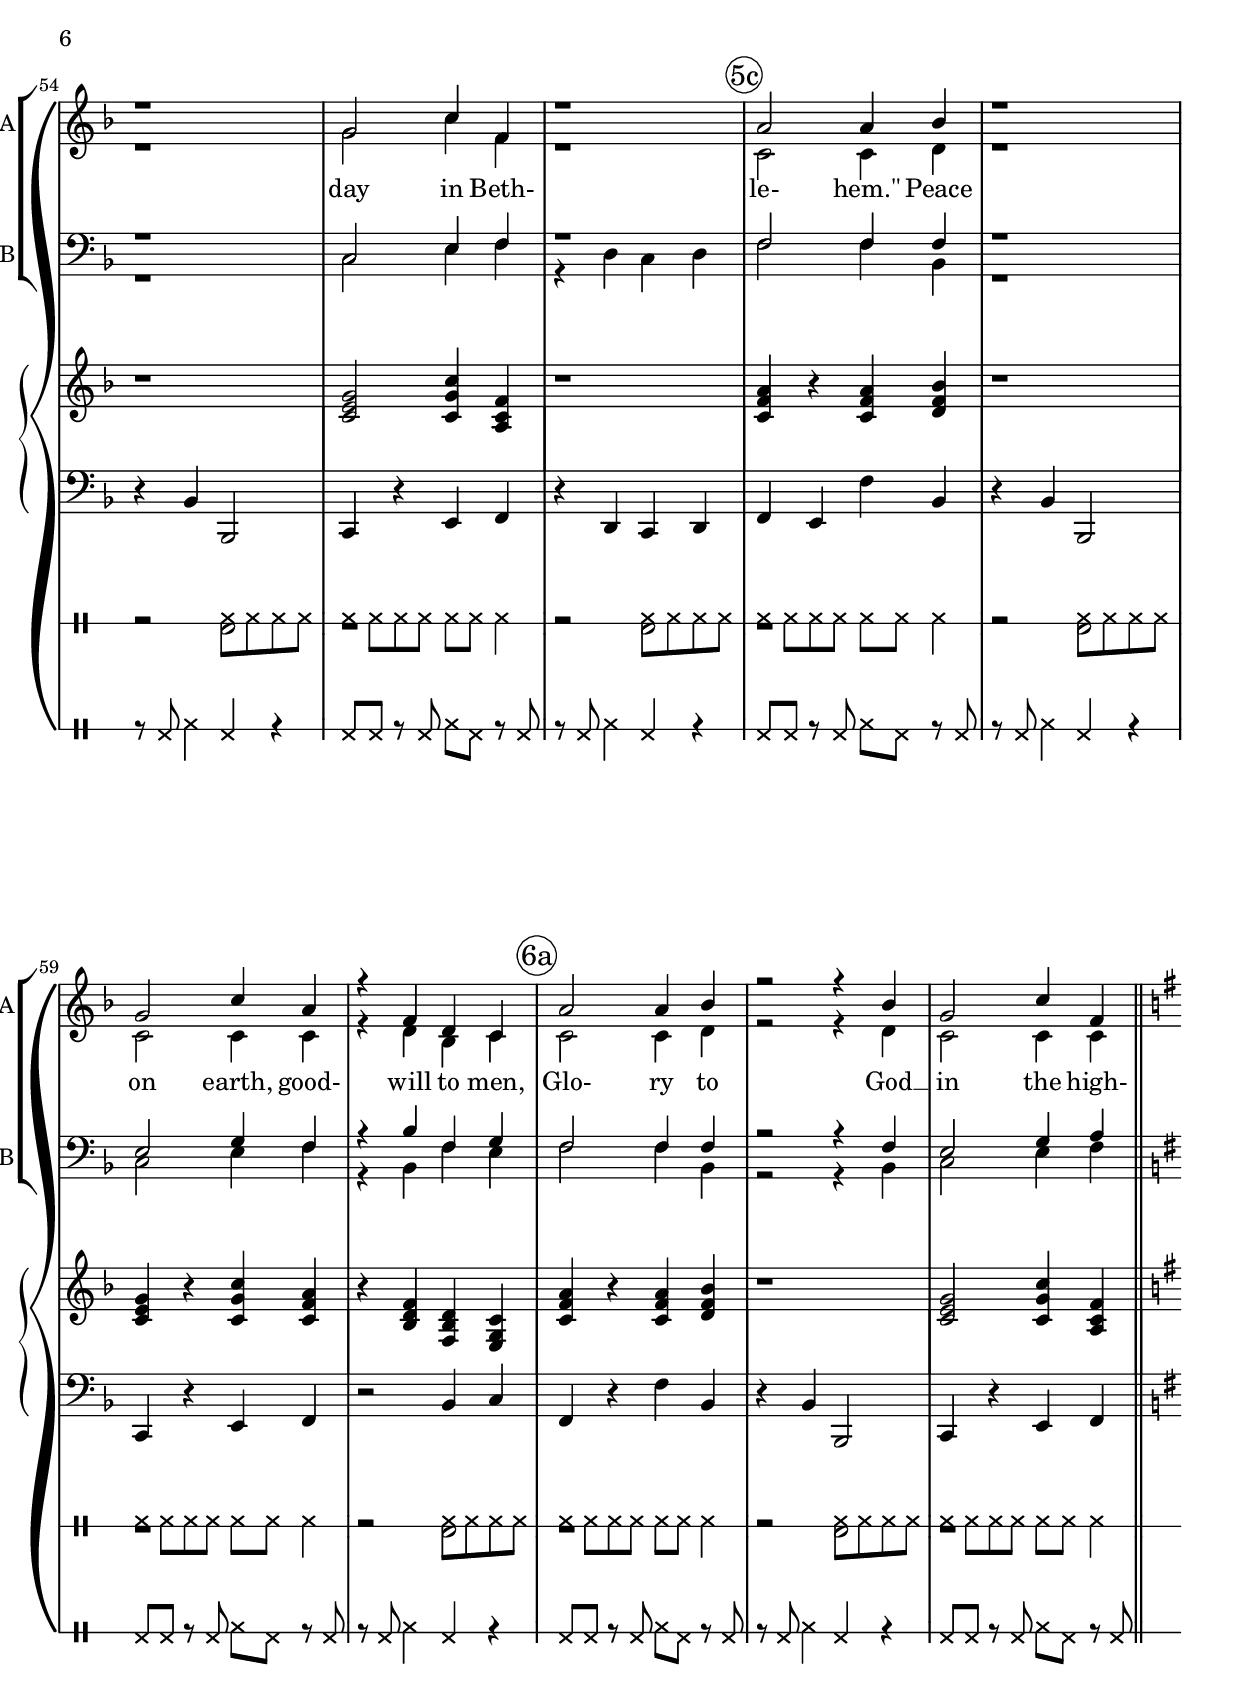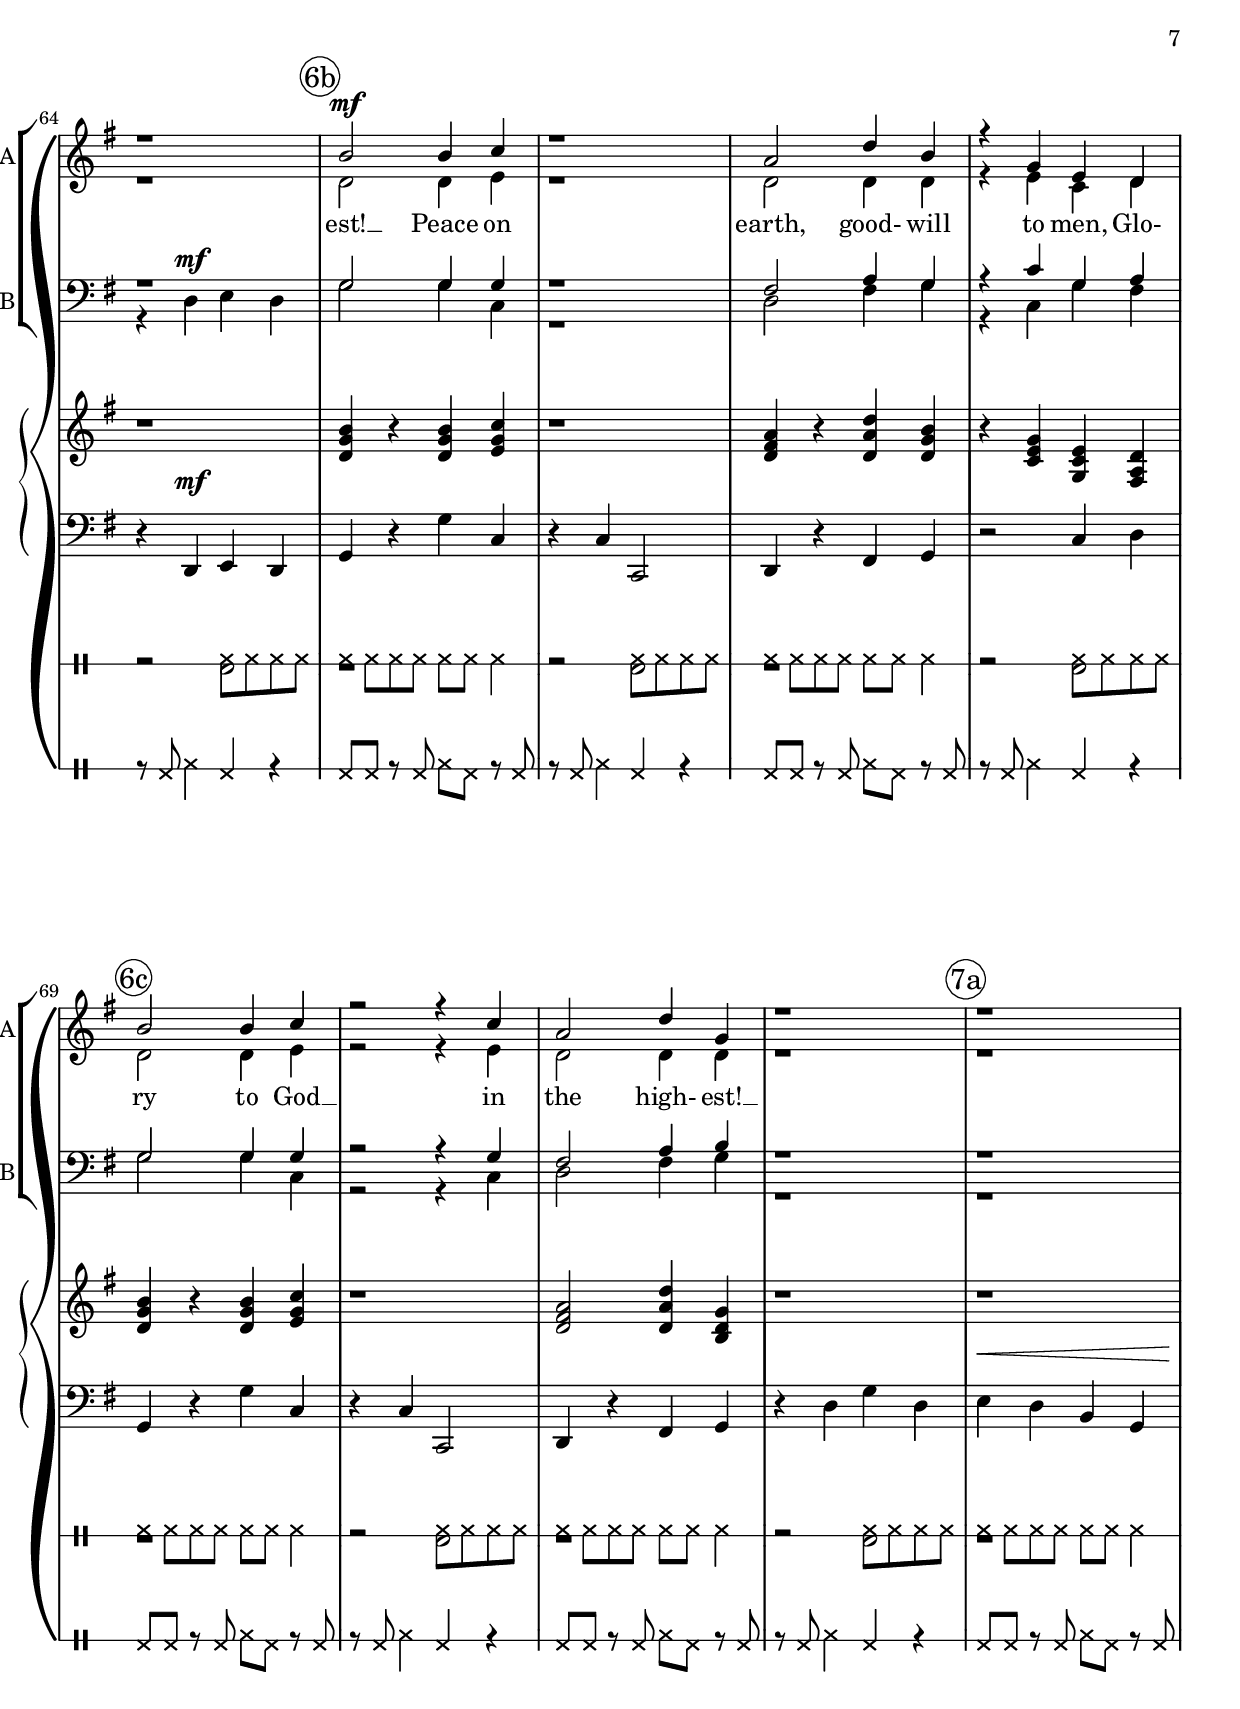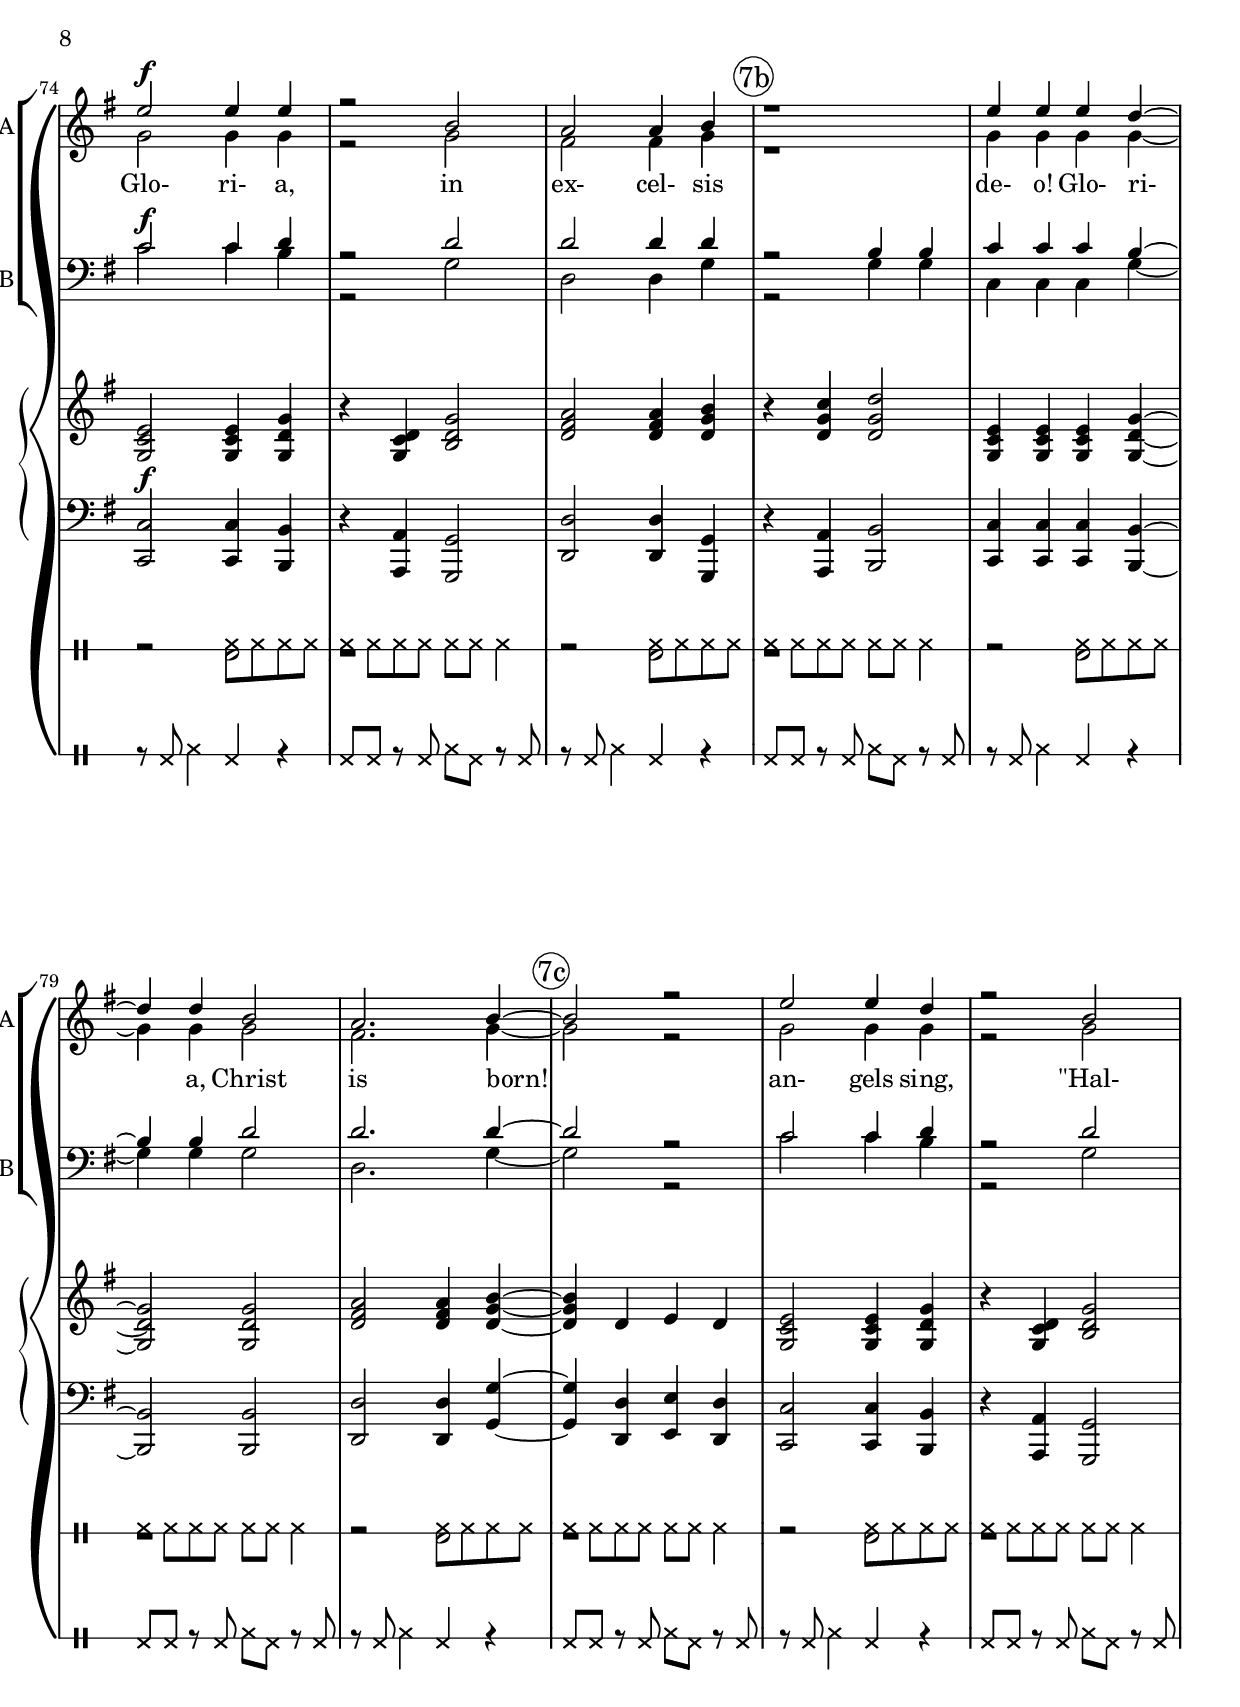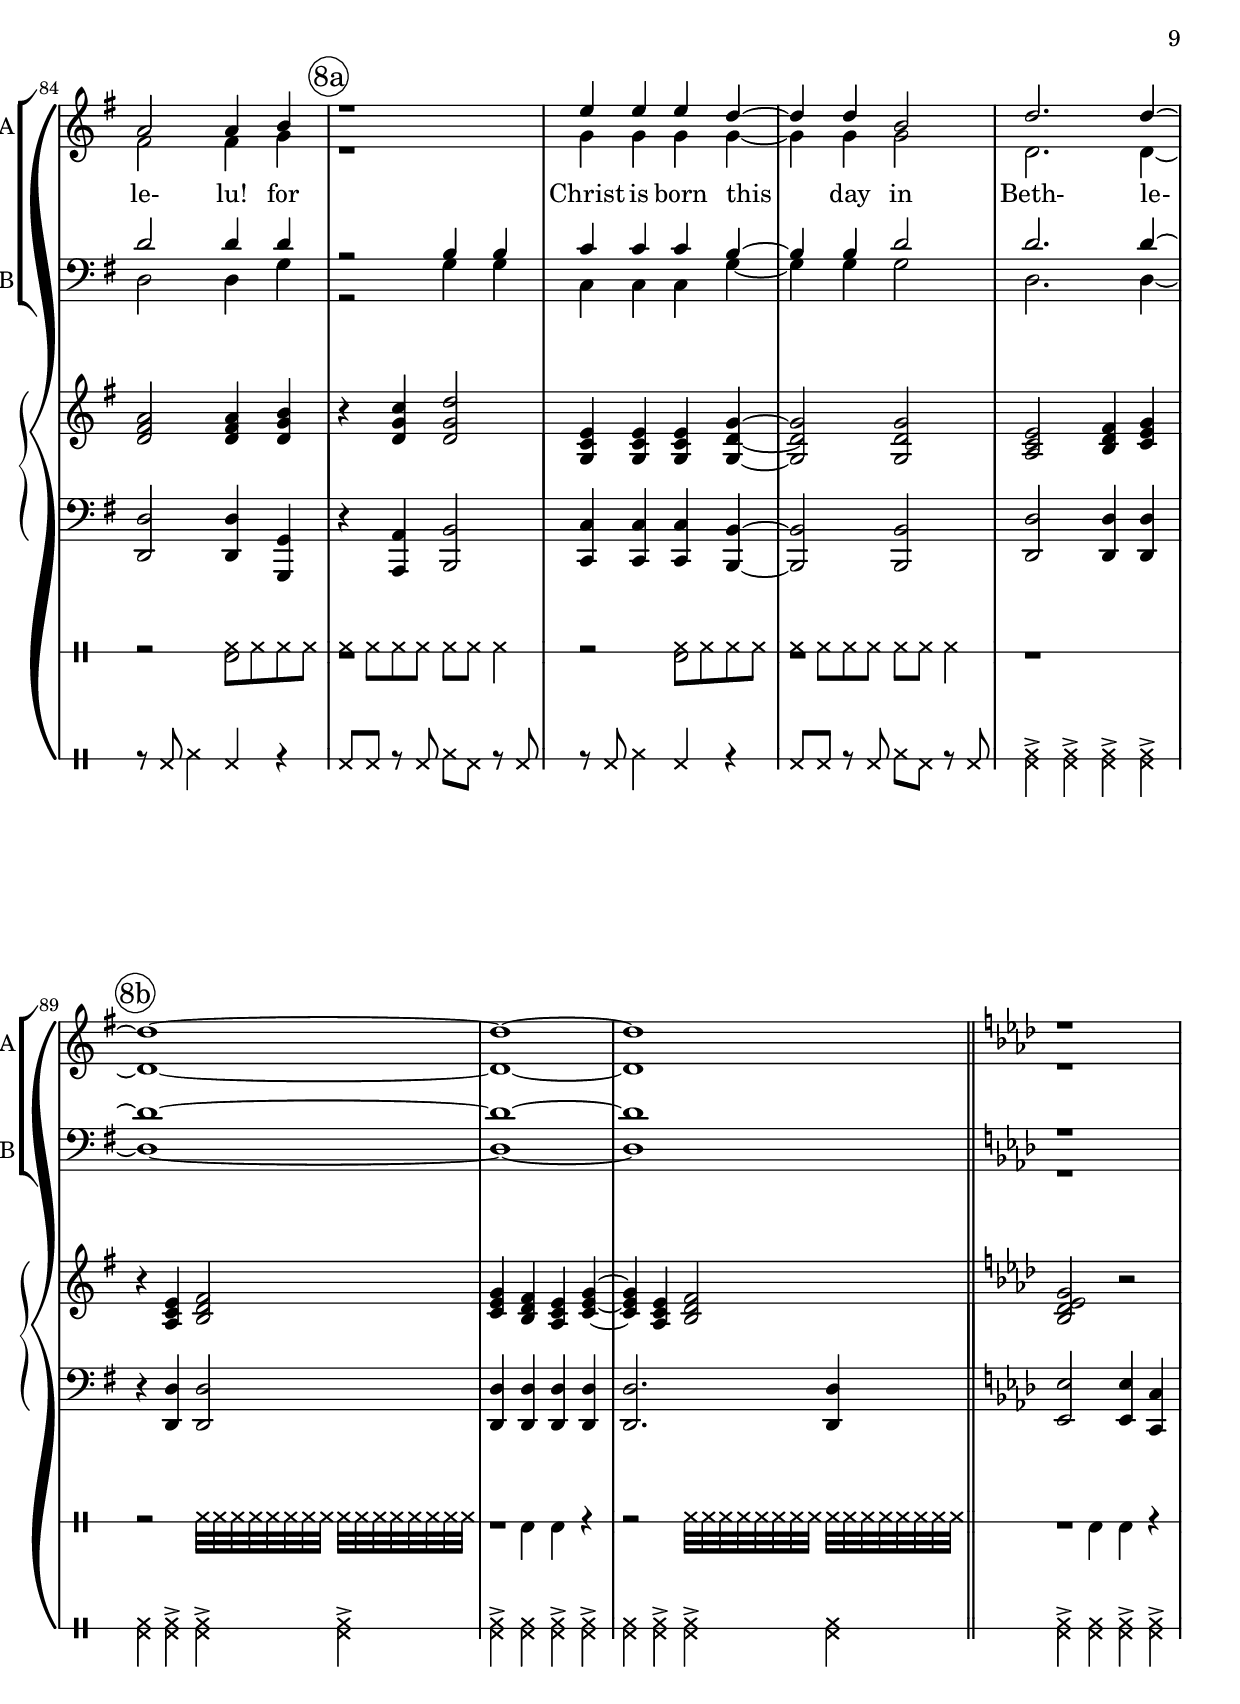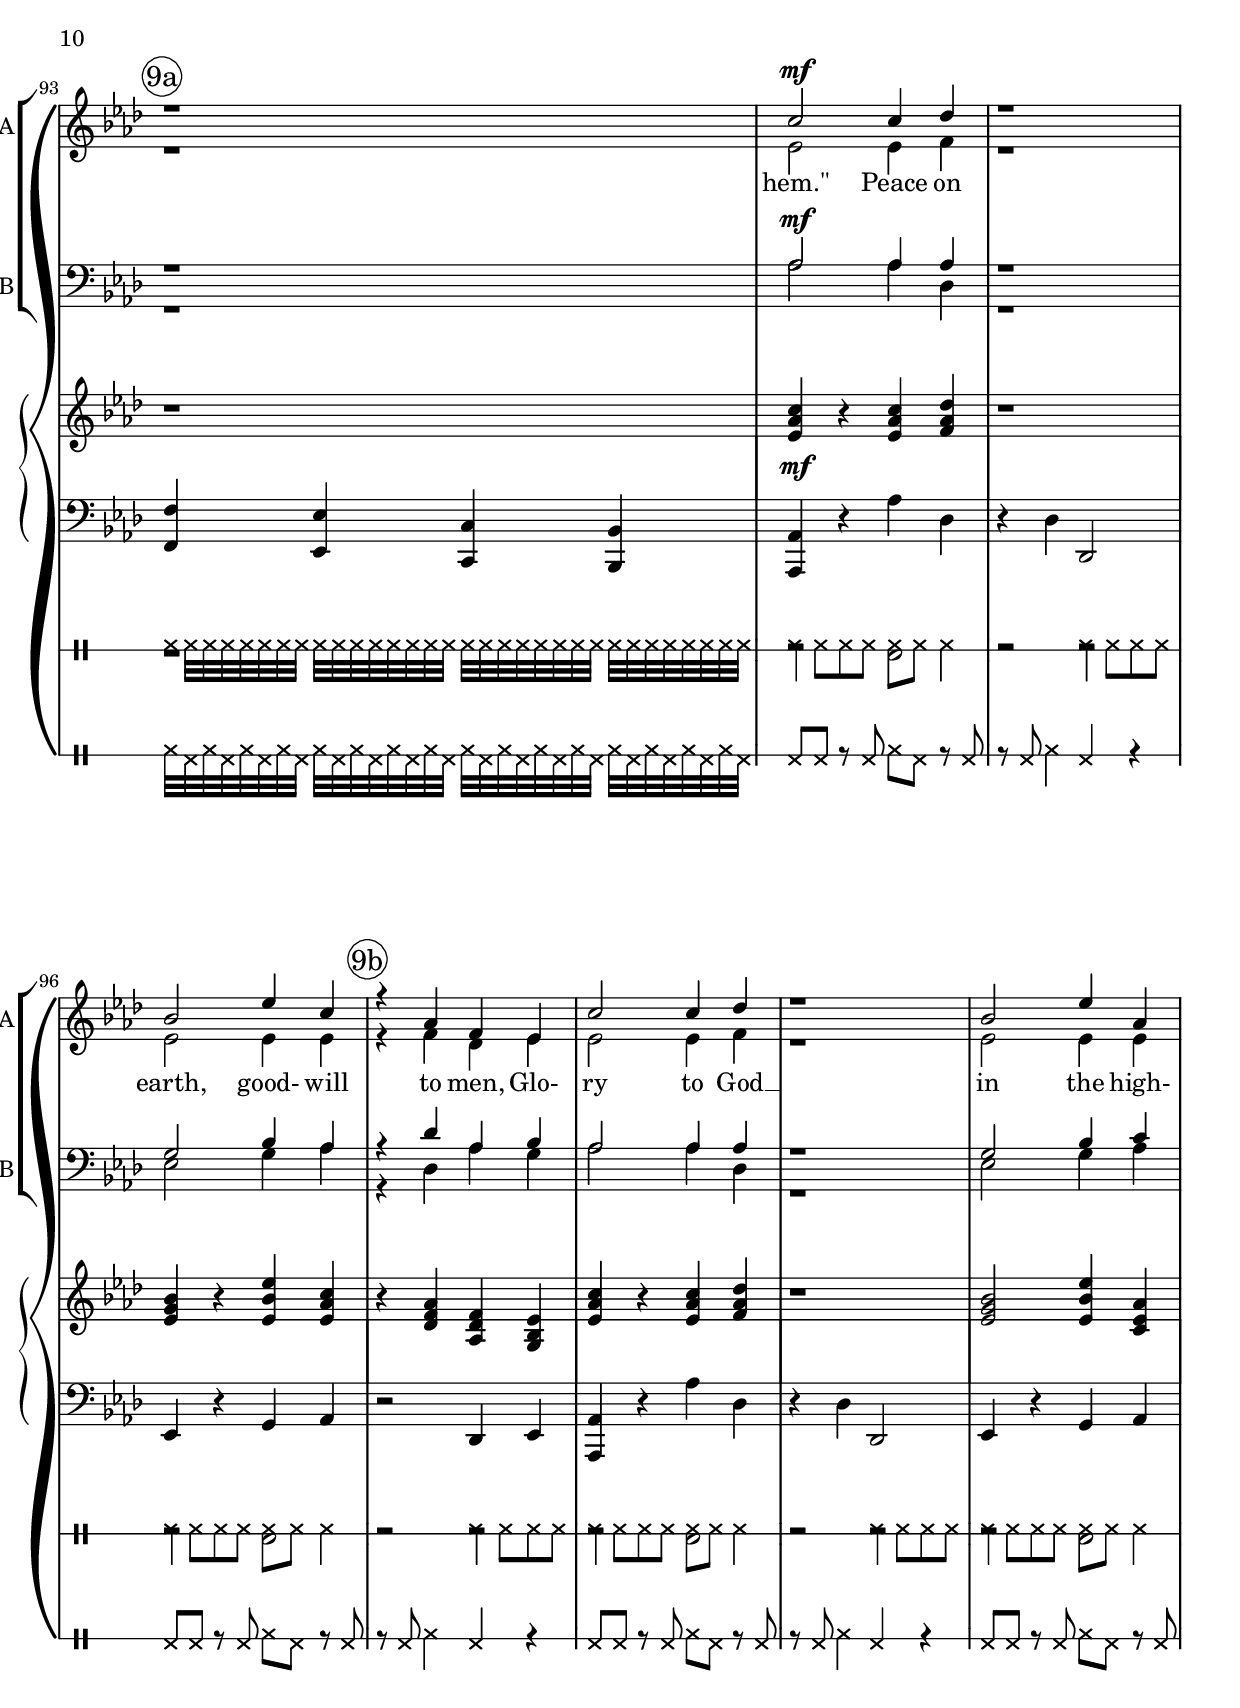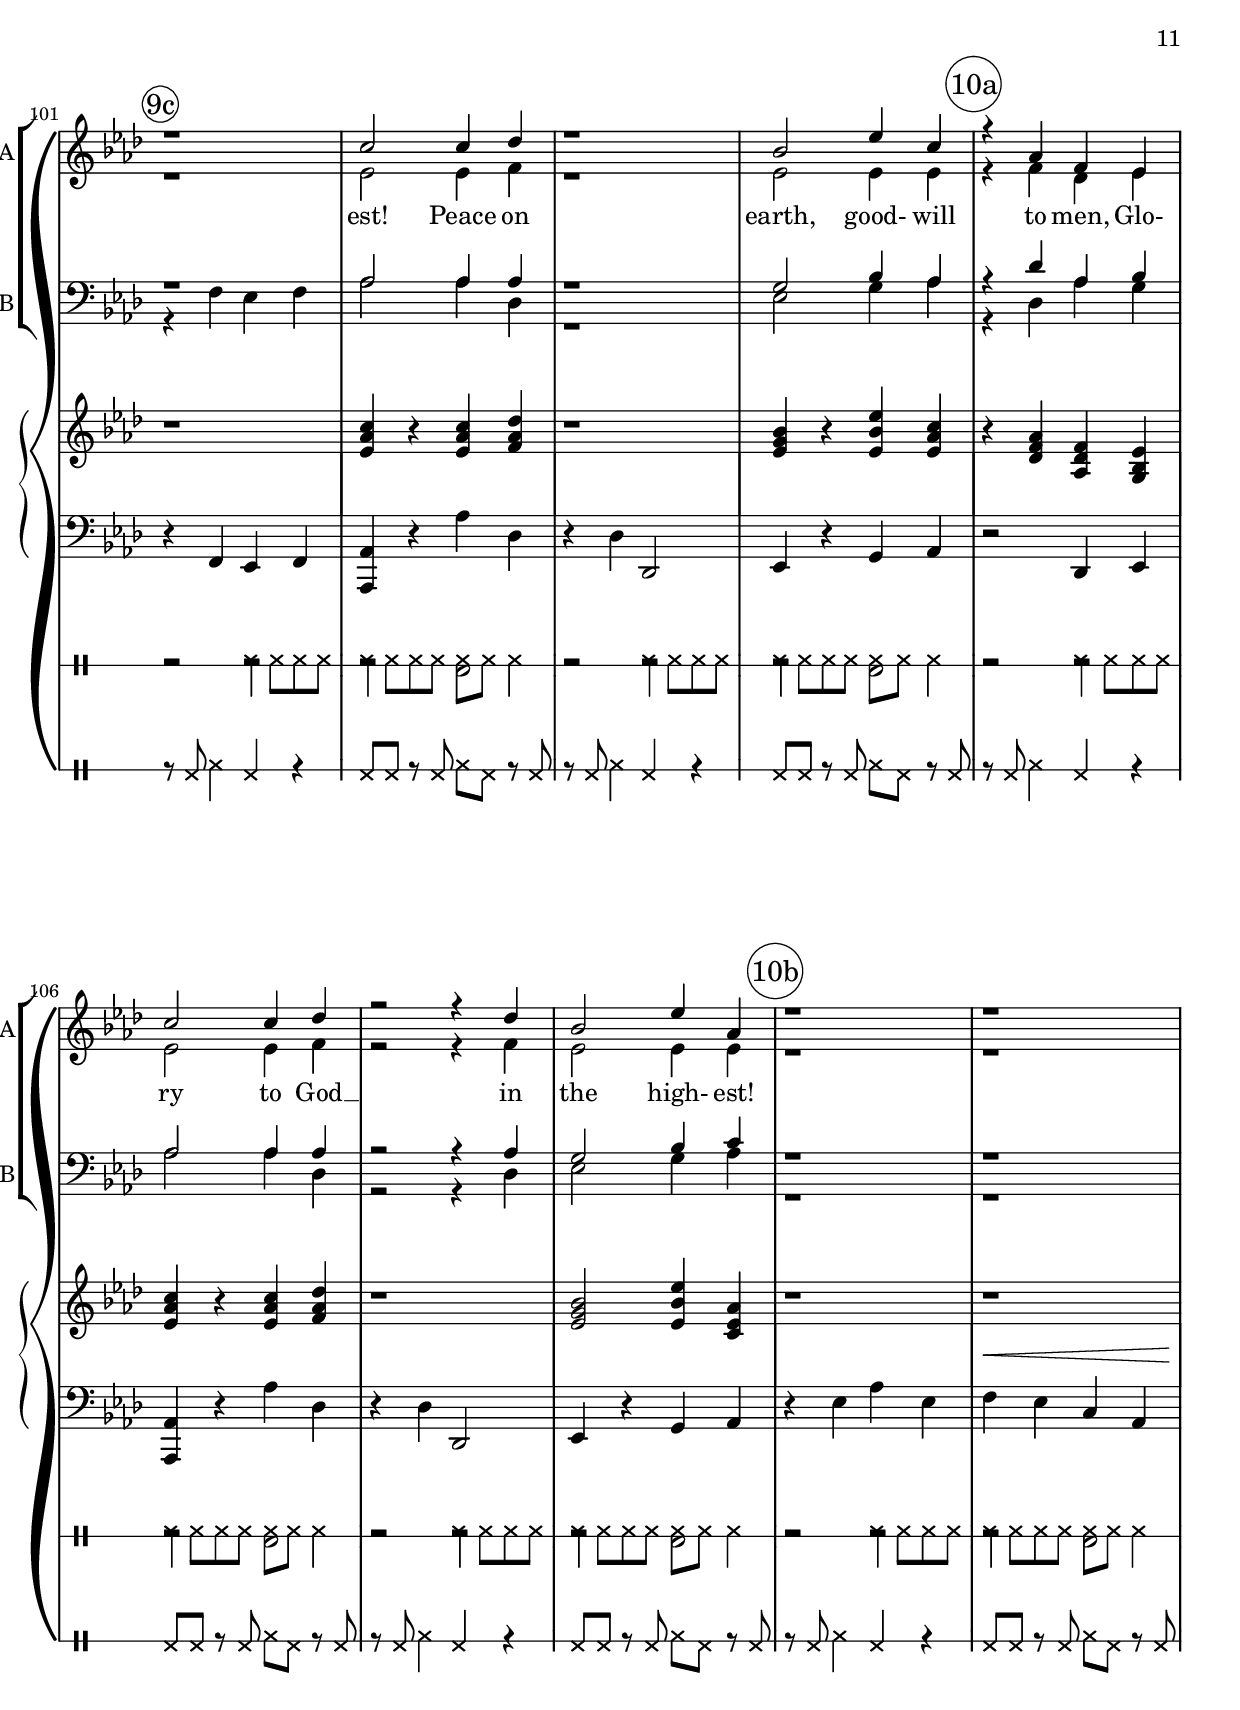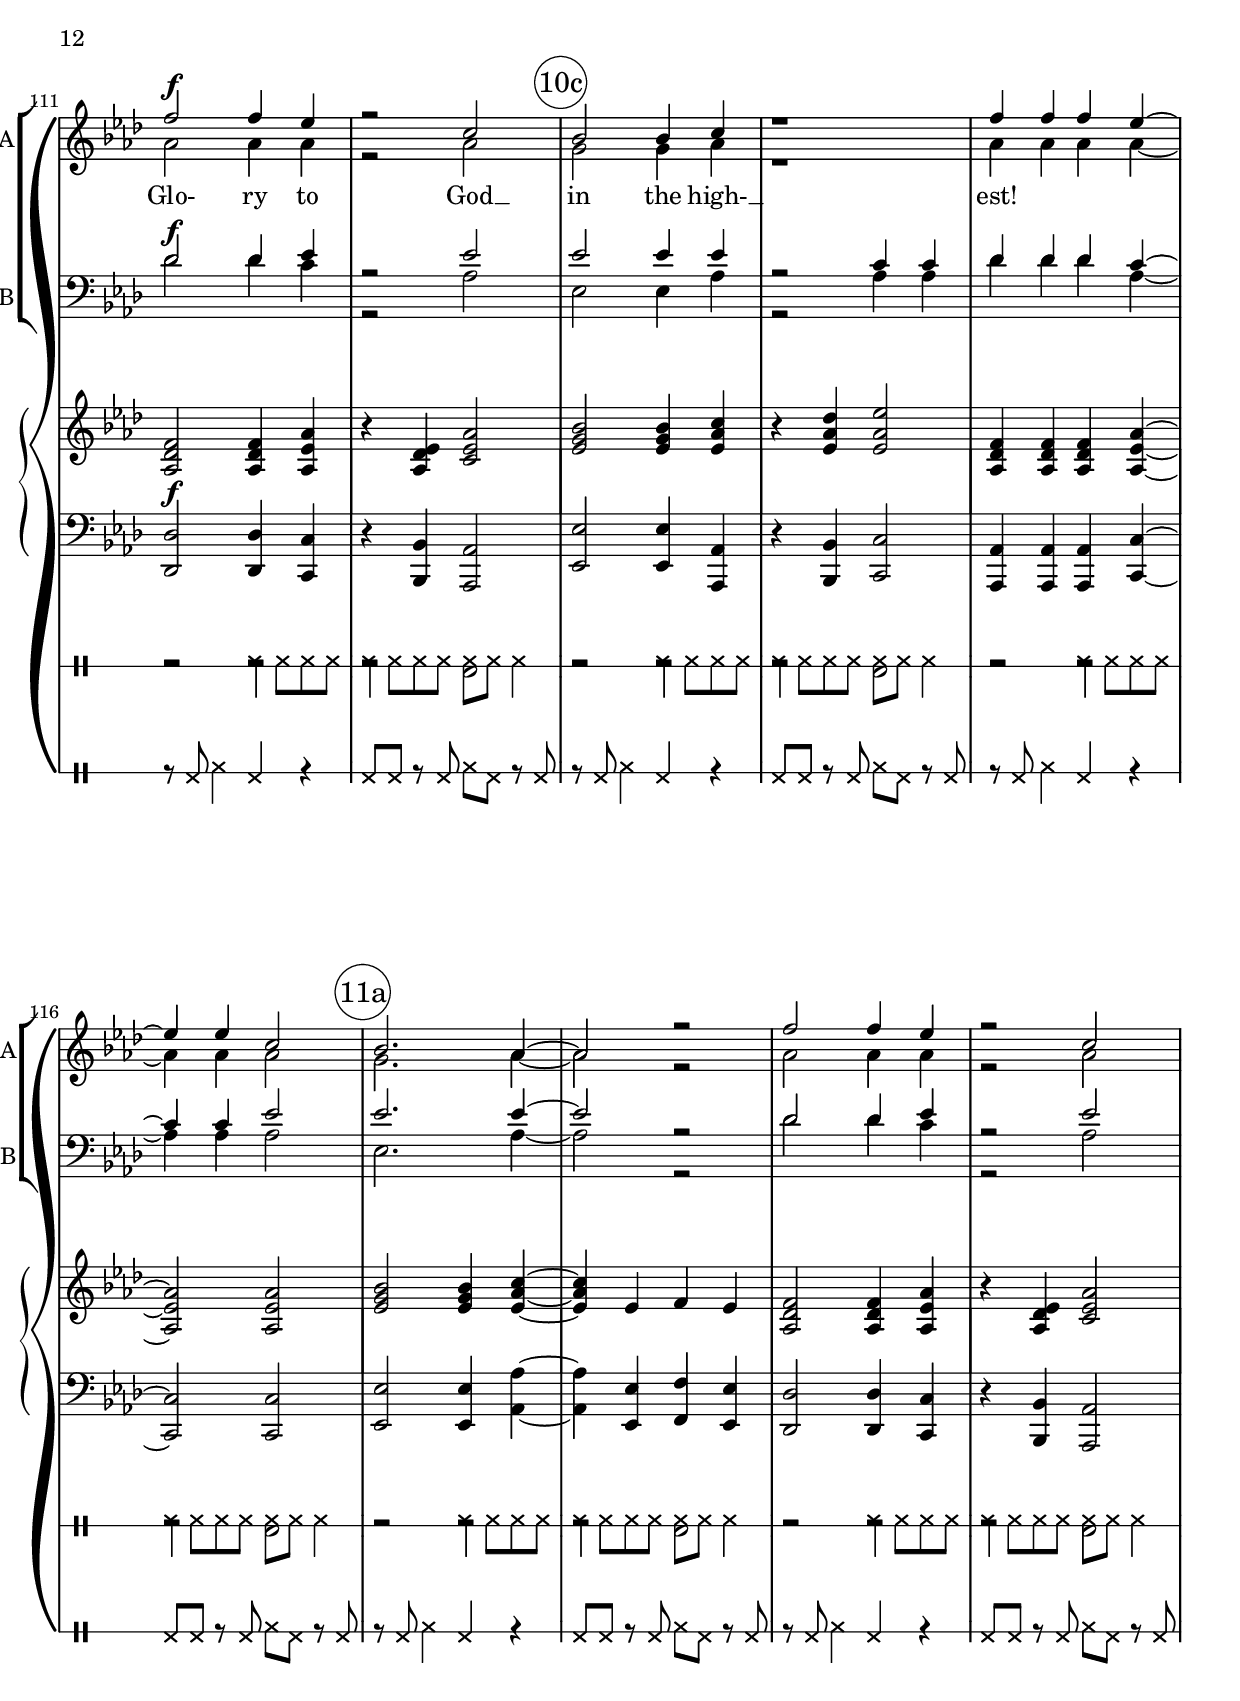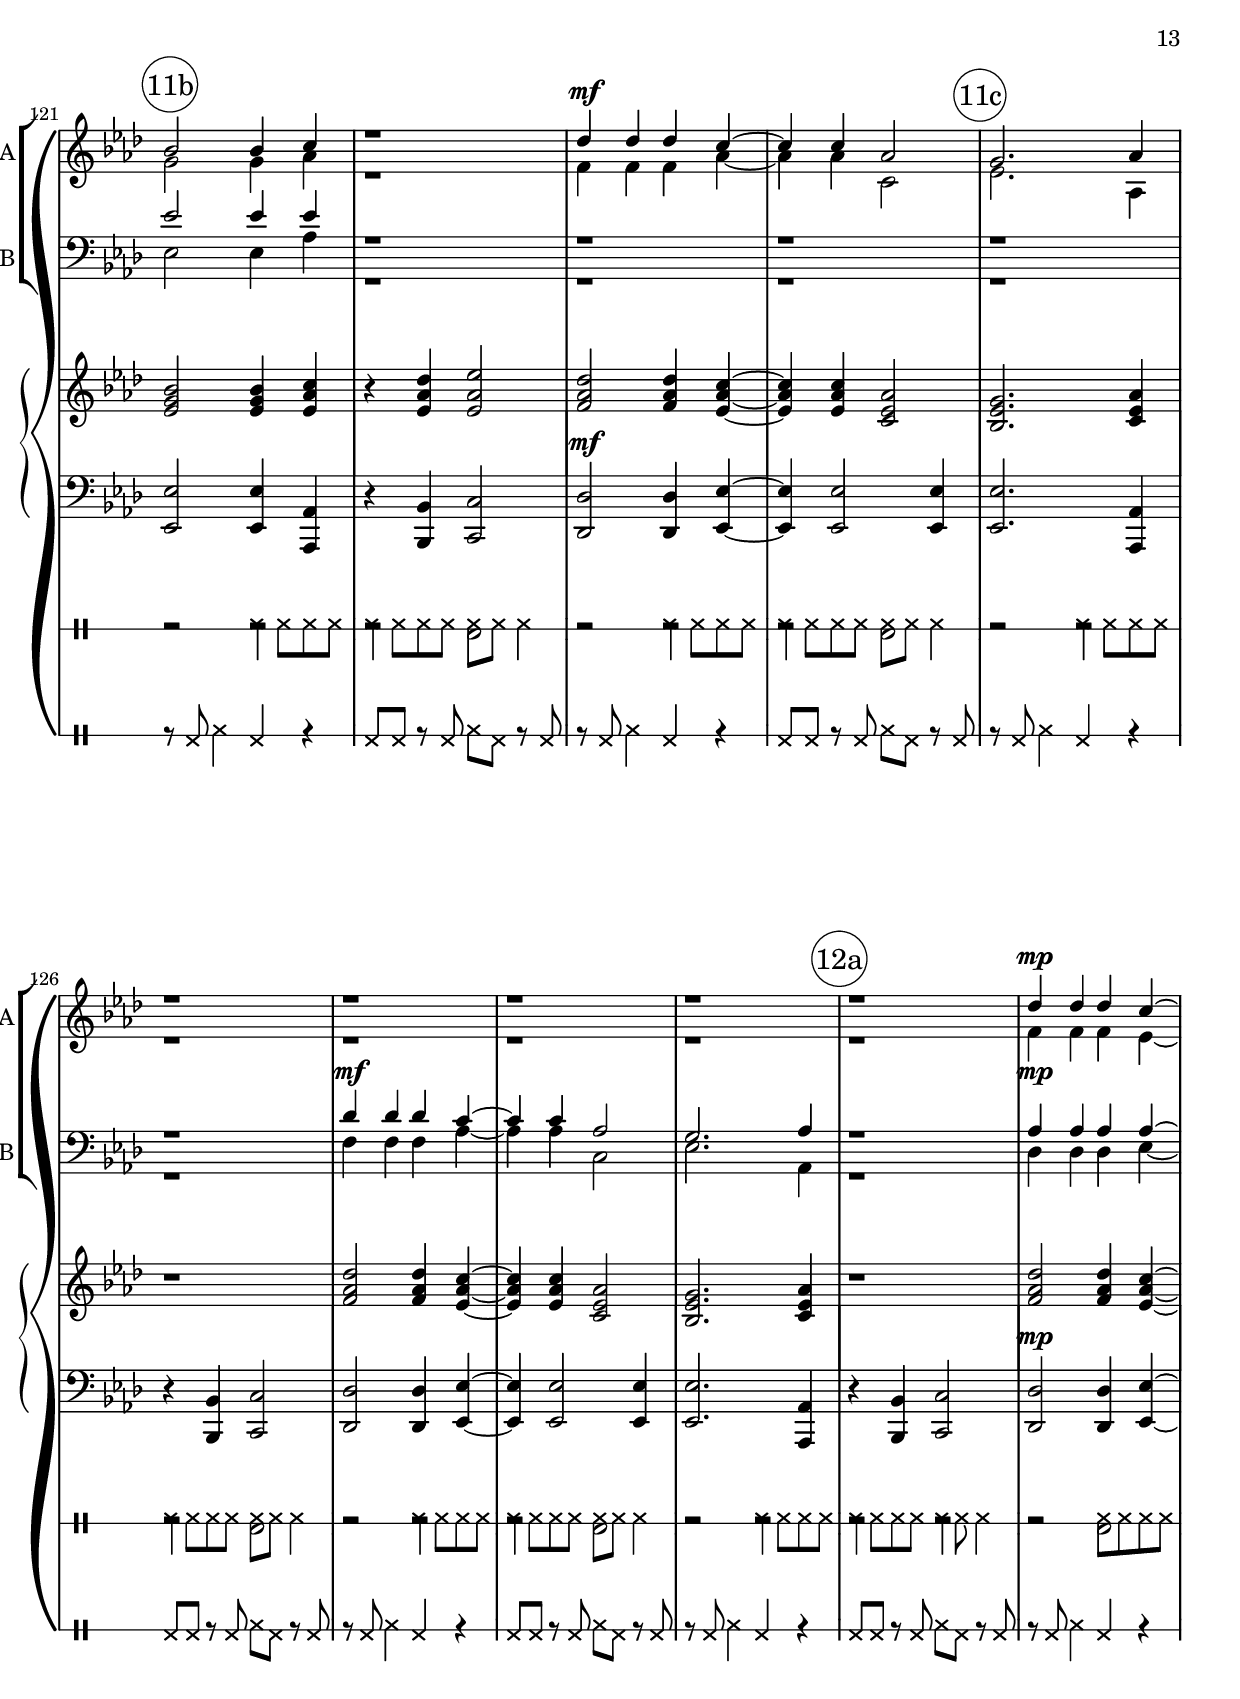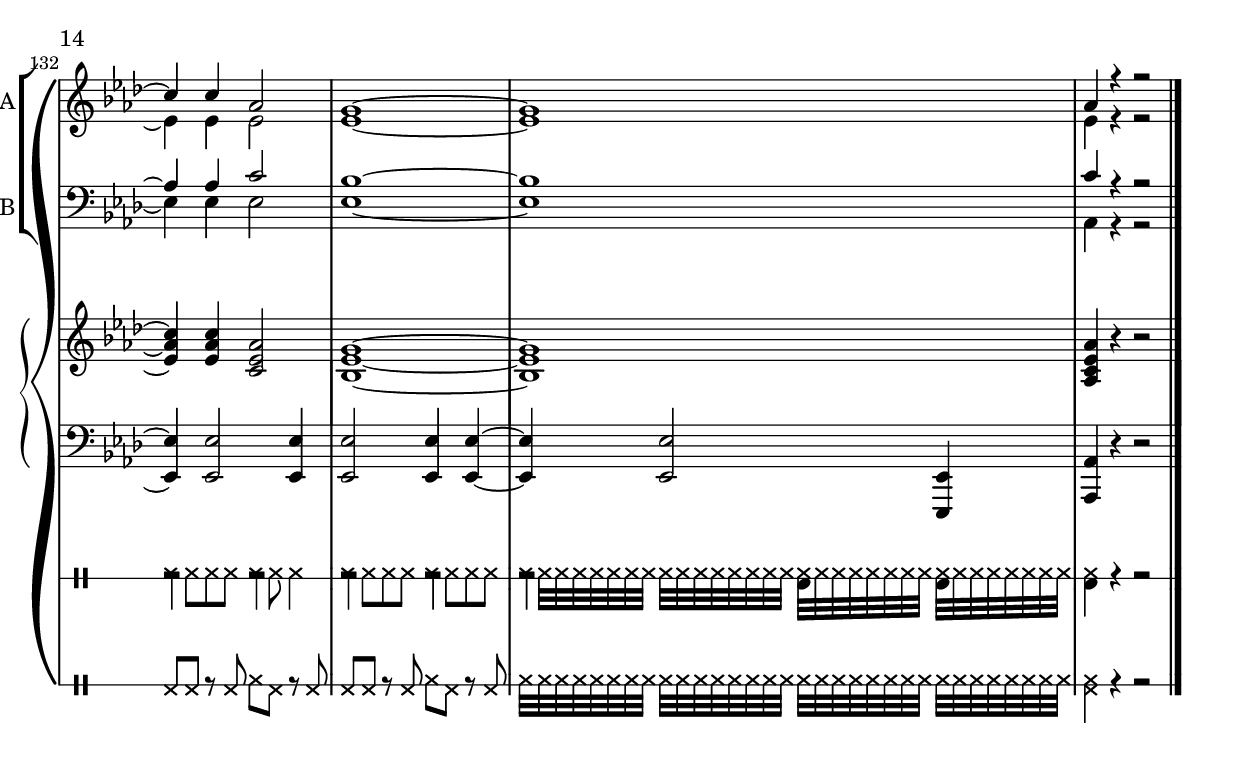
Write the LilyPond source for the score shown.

\version "2.20.2"

\include "articulate.ly"

today = #(strftime "%Y-%m-%d %H:%M:%S" (localtime (current-time)))

\header {
% centered at top
%  dedication  = "dedication"
  title       = "African Gloria"
  subtitle    = "Based on an African Folksong"
% subsubtitle = "subsubtitle"
% instrument  = "instrument"
  
% arrangement of following lines:

%  poet    composer
%  meter   arranger
%  piece       opus

  composer    = "Benjamin Harlan"
% arranger    = "arranger"
% opus        = "opus"

% poet        = "poet"
% meter       = "meter"
% piece       = "piece"

% centered at bottom
% tagline     = "tagline" % default lilypond version
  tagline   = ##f
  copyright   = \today
}

% #(set-global-staff-size 16)

% \paper {
%   #(set-paper-size "a4")
%   line-width = 180\mm
%   left-margin = 20\mm
%   bottom-margin = 10\mm
%   top-margin = 10\mm
% }

global = {
  \key f \major
  \time 2/2
  \tempo 2=88
}

drumPitchNames.mr = #'maracas
drumPitchNames.fc = #'cymbal
drumPitchNames.lb = #'lowbongo
drumPitchNames.hb = #'highbongo

#(define bon-style
  '((lowbongo     cross  #f        -1)
    (highbongo    cross  #f         1)))

#(define shk-style
  '((cymbal        default  #f       -1)
    (maracas       cross    #f        1)))

midiDrumPitches.cymbal    = b
midiDrumPitches.maracas   = bes'
midiDrumPitches.lowbongo  = cis'
midiDrumPitches.highbongo = c'

colour = {
  \override NoteHead.color   = #red
  \override Stem.color       = #red
  \override Beam.color       = #red
  \override Accidental.color = #red
  \override Slur.color       = #red
  \override Tie.color        = #red
  \override Dots.color       = #red
}

black = {
  \override NoteHead.color   = #black
  \override Stem.color       = #black
  \override Beam.color       = #black
  \override Accidental.color = #black
  \override Slur.color       = #black
  \override Tie.color        = #black
  \override Dots.color       = #black
}

RehearsalTrack = {
% \set Score.currentBarNumber = #5
% \mark \markup { \box 5 }
  \mark \markup { \circle "2a" } s1*4
  \mark \markup { \circle "2b" } s1*4
  \repeat volta 3 {
    \mark \markup { \circle "2c" } s1*4
    \mark \markup { \circle "3a" } s1*4
  }
  \mark \markup { \circle "3b" } s1*4
  \mark \markup { \circle "4a" } s1*4
  \mark \markup { \circle "4b" } s1*4
  \mark \markup { \circle "4c" } s1*4
  \mark \markup { \circle "5a" } s1*4
  \mark \markup { \circle "5b" } s1*4
  \mark \markup { \circle "5c" } s1*4
  \mark \markup { \circle "6a" } s1*4
  \mark \markup { \circle "6b" } s1*4
  \mark \markup { \circle "6c" } s1*4
  \mark \markup { \circle "7a" } s1*4
  \mark \markup { \circle "7b" } s1*4
  \mark \markup { \circle "7c" } s1*4
  \mark \markup { \circle "8a" } s1*4
  \mark \markup { \circle "8b" } s1*4
  \mark \markup { \circle "9a" } s1*4
  \mark \markup { \circle "9b" } s1*4
  \mark \markup { \circle "9c" } s1*4
  \mark \markup { \circle "10a" } s1*4
  \mark \markup { \circle "10b" } s1*4
  \mark \markup { \circle "10c" } s1*4
  \mark \markup { \circle "11a" } s1*4
  \mark \markup { \circle "11b" } s1*4
  \mark \markup { \circle "11c" } s1*5
  \mark \markup { \circle "12a" } s1*6
}

soprano = \relative c'' {
  \global
  r1*8
  \repeat volta 3 {
    a2^\markup{3rd time: Add Alto, Tenor}^\markup{2nd time: Add Bass}^\markup{1st time: Soprano only} a4 bes % 2c
    r1
    g2 c4 a
    r4 f d c
    a'2 4 bes
    r1
    g2 c4 f,
    r1
  }
  r1 % 3b
  r4 d2 4
  c2 r
  r1
  r1 % 4a
  r4 d2 d4
  c2 r
  r1
  a'2 4 bes % 4b
  r1
  g2 c4 a
  r4 f d c
  a'2 4 bes % 4c
  r1
  g2 c4 f,
  r1
  a2 4 bes % 5a
  r1
  g2 c4 a
  r4 f d c
  a'2 4 bes % 5b
  r1
  g2 c4 f,
  r1
  a2 4 bes % 5c
  r1
  g2 c4 a
  r4 f d c
  a'2 4 bes % 6a
  r2 r4 bes
  g2 c4 f, \bar "||" \key g \major
  r1
  b2 4 c % 6b
  r1
  a2 d4 b
  r4 g e d
  b'2 4 c % 6c
  r2 r4 c
  a2 d4 g,
  r1
  r1 % 7a
  e'2 4 4
  r2 b
  a2 4 b
  r1 % 7b
  e4 e e d~
  d4 d b2
  a2. b4~
  b2 r % 7c
  e2 4 d
  r2 b
  a2 4 b
  r1 % 8a
  e4 e e d~
  d4 d b2
  d2. d4~
  d1~ % 8b
  d1~
  d1 \bar "||" \key aes \major
  r1
  r1 % 9a
  c2 4 des
  r1
  bes2 ees4 c
  r4 aes f ees % 9b
  c'2 4 des
  r1
  bes2 ees4 aes,
  r1 % 9c
  c2 4 des
  r1
  bes2 ees4 c
  r4 aes f ees % 10a
  c'2 c4 des
  r2 r4 des
  bes2 ees4 aes,
  r1 % 10b
  r1
  f'2 4 ees
  r2 c
  bes2 4 c % 10c
  r1
  f4 f f ees~
  ees4 ees c2
  bes2. aes4~ % 11a
  aes2 r
  f'2 4 ees
  r2 c
  bes2 4 c % 11b
  r1
  des4 4 4 c~
  c4 c aes2
  g2. aes4 % 11c
  r1
  r1
  r1
  r1
  r1 % 12a
  des4 4 4 c~
  c4 c aes2
  g1~
  g1
  aes4 r r2
  \bar "|."
}

wordsAll = \lyricmode {
  Glo- ri- a, in ex- cel- sis de- o! % 2c
  Glo- ri- a, Christ is born! % 3a
  Glo- ri- a. % 3b+
  Glo- ri- a, % 4a+
  Glo- ri- a, in ex- cel- sis de- o! % 4b
  Glo- ri- a, Christ is born! % 4c
  Glo- ri- a, in ex- cel- sis de- o! % 5a
  Glo- ri- a, Christ is born! % 5b
  an- gels sing, % 5c
  "\"Hal-" le- lu! for Christ is born this day in Beth- le- "hem.\""
  an- gels sing, % 6b
  "\"Hal-" le- lu! for Christ is born this day in Beth- le- "hem.\""
  Peace on earth, good- will to men, % 7a+
  Glo- ry to God __ in the high- est! __ % 7b
  Peace on earth, good- will to men, % 7c
  Glo- ry to God __ in the high- est! __ % 8a+
  Glo- ri- a, in ex- cel- sis de- o! % 9a
  Glo- ri- a, Christ is born! % 9b+
  an- gels sing, % 9c+
  "\"Hal-" le- lu! for Christ is born this day in Beth- le- "hem.\""
  Peace on earth, good- will to men, % 10b++
  Glo- ry to God __ in the high- est! % 10c++
  Peace on earth, good- will to men, % 11a++
  Glo- ry to God __ in the high- est! % 11b++
  Glo- ry to God __ in the high- __ est! % 12a+
}


wordsSopMidi = \lyricmode {
"\nGlo" ri "a, " "in " ex cel "sis " de "o! " % 2c
  "\nGlo" ri "a, " "Christ " "is " "born! " % 3a
  "\nGlo" ri "a, " "in " ex cel "sis " de "o! " % 2c
  "\nGlo" ri "a, " "Christ " "is " "born! " % 3a
  "\nGlo" ri "a, " "in " ex cel "sis " de "o! " % 2c
  "\nGlo" ri "a, " "Christ " "is " "born! " % 3a
  "\nGlo" ri "a. " % 3b+
  "\nGlo" ri "a, " % 4a+
  "\nGlo" ri "a, " "in " ex cel "sis " de "o! " % 4b
  "\nGlo" ri "a, " "Christ " "is " "born! " % 4c
  "\nGlo" ri "a, " "in " ex cel "sis " de "o! " % 5a
  "\nGlo" ri "a, " "Christ " "is " "born! " % 5b
  "\nan" "gels " "sing, " % 5c
  "\n\"Hal" le "lu! " "for " "Christ " "is " "born " "this " "day " "in " Beth le "hem.\" "
  "\nan" "gels " "sing, " % 6b
  "\n\"Hal" le "lu! " "for " "Christ " "is " "born " "this " "day " "in " Beth le "hem.\" "
  "\nPeace " "on " "earth, " good "will " "to " "men, " % 7a+
  "\nGlo" "ry " "to " "God "  "in " "the " high "est! "  % 7b
  "\nPeace " "on " "earth, " good "will " "to " "men, " % 7c
  "\nGlo" "ry " "to " "God "  "in " "the " high "est! "  % 8a+
  "\nGlo" ri "a, " "in " ex cel "sis " de "o! " % 9a
  "\nGlo" ri "a, " "Christ " "is " "born! " % 9b+
  "\nan" "gels " "sing, " % 9c+
  "\n\"Hal" le "lu! " "for " "Christ " "is " "born " "this " "day " "in " Beth le "hem.\" "
  "\nPeace " "on " "earth, " good "will " "to " "men, " % 10b++
  "\nGlo" "ry " "to " "God "  "in " "the " high "est! " % 10c++
  "\nPeace " "on " "earth, " good "will " "to " "men, " % 11a++
  "\nGlo" "ry " "to " "God "  "in " "the " high "est! " % 11b++
  "\nGlo" "ry " "to " "God "  "in " "the " high  "est! " % 12a+
}

alto = \relative c' {
  \global
  r1*8
  \repeat volta 3 {
    c2 c4 d % 2c
    r1
    c2 4 4
    r4 d bes c
    c2 4 d % 3a
    r1
    c2 4 4
    r1
  }
  r1 % 3b
  r4 d2 4
  c2 r
  r1
  r1 % 4a
  r4 d2 4
  c2 r
  r1
  f2 4 4 % 4b
  r1
  e2 g4 f
  r4 d bes c
  f2 4 4 % 4c
  r1
  e2 c4 c
  r1
  a'2 4 bes % 5a
  r1
  g2 c4 a
  r4 f d c
  a'2 4 bes % 5b
  r1
  g2 c4 f,
  r1
  c2 4 d % 5c
  r1
  c2 4 4
  r4 d bes c
  c2 4 d % 6a
  r2 r4 d
  c2 4 4 \bar "||" \key g \major
  r1
  d2 4 e % 6b
  r1
  d2 4 4
  r4 e c d
  d2 4 e % 6c
  r2 r4 e
  d2 4 4
  r1
  r1 % 7a
  g2 4 4
  r2 g
  fis2 4 g
  r1 % 7b
  g4 g g g~
  g4 4 2
  fis2. g4~
  g2 r % 7c
  g2 4 4
  r2 g
  fis2 4 g
  r1 % 8a
  g4 g g g~
  g4 g4 2
  d2. d4~
  d1~ % 8b
  d1~
  d1 \bar "||" \key aes \major
  r1
  r1 % 9a
  ees2 ees4 f
  r1
  ees2 4 4
  r4 f des ees % 9b
  ees2 4 f
  r1
  ees2 4 4
  r1 % 9c
  ees2 4 f
  r1
  ees2 4 4
  r4 f des ees % 10a
  ees2 4 f
  r2 r4 f
  ees2 4 4
  r1 % 10b
  r1
  aes2 4 4
  r2 aes
  g2 4 aes % 10c
  r1
  aes4 4 4 4~
  aes4 4 2
  g2. aes4~ % 11a
  aes2 r
  aes2 4 4
  r2 aes
  g2 4 aes % 11b
  r1
  f4 f f aes~
  aes4 aes c,2
  ees2. aes,4 % 11c
  r1
  r1
  r1
  r1
  r1 % 12a
  f'4 f f ees~
  ees4 ees ees2
  ees1~
  ees1
  ees4 r r2
  \bar "|."
}

wordsAltoMidi = \lyricmode {
  _ _ _ _ _ _ _ _ _ _
  _ _ _ _ _ _ _ _ _ _
  _ _ _ _ _ _ _ _ _ _
  "\nGlo" ri "a, " "in " ex cel "sis " de "o! " % 2c
  "\nGlo" ri "a, " "Christ " "is " "born! " % 3a
  "\nGlo" ri "a. " % 3b+
  "\nGlo" ri "a, " % 4a+
  "\nGlo" ri "a, " "in " ex cel "sis " de "o! " % 4b
  "\nGlo" ri "a, " "Christ " "is " "born! " % 4c
  "\nGlo" ri "a, " "in " ex cel "sis " de "o! " % 5a
  "\nGlo" ri "a, " "Christ " "is " "born! " % 5b
  "\nan" "gels " "sing, " % 5c
  "\n\"Hal" le "lu! " "for " "Christ " "is " "born " "this " "day " "in " Beth le "hem.\" "
  "\nan" "gels " "sing, " % 6b
  "\n\"Hal" le "lu! " "for " "Christ " "is " "born " "this " "day " "in " Beth le "hem.\" "
  "\nPeace " "on " "earth, " good "will " "to " "men, " % 7a+
  "\nGlo" "ry " "to " "God "  "in " "the " high "est! "  % 7b
  "\nPeace " "on " "earth, " good "will " "to " "men, " % 7c
  "\nGlo" "ry " "to " "God "  "in " "the " high "est! "  % 8a+
  "\nGlo" ri "a, " "in " ex cel "sis " de "o! " % 9a
  "\nGlo" ri "a, " "Christ " "is " "born! " % 9b+
  "\nan" "gels " "sing, " % 9c+
  "\n\"Hal" le "lu! " "for " "Christ " "is " "born " "this " "day " "in " Beth le "hem.\" "
  "\nPeace " "on " "earth, " good "will " "to " "men, " % 10b++
  "\nGlo" "ry " "to " "God "  "in " "the " high "est! " % 10c++
  "\nPeace " "on " "earth, " good "will " "to " "men, " % 11a++
  "\nGlo" "ry " "to " "God "  "in " "the " high "est! " % 11b++
  "\nGlo" "ry " "to " "God "  "in " "the " high  "est! " % 12a+
}

dynamicsWomen = {
  \override DynamicTextSpanner.style = #'none
  s1*8
  \repeat volta 3 {
    s1\mp % 2c
    s1
    s1
    s1
    s1*4 % 3a
  }
  s1*32
  s1\mf % 6b
  s1*8
  s1\f % 7a+
  s1*19
  s1\mf % 9a+
  s1*16
  s1\f % 10b++
  s1*11
  s1\mf % 11c++
  s1*7
  s1\mp % 12a+
  s1*4
}

tenor = \relative c {
  \global
  r1*8
  \repeat volta 3 {
    f2 f4 f % 2c
    r1
    e2 g4 f
    r4 bes f g
    f2 4 4 % 3a
    r1
    e2 g4 a
    r1
  }
  a2 4 bes % 3b
  r1
  g2 c4 a
  r4 f d' c
  a2 4 bes % 4a
  r1
  g2 c4 f,
  r1
  c'2 4 d % 4b
  r1
  c2 e4 c
  r4 bes f g
  c2 4 d % 4c
  r1
  c2 g4 a
  r1
  f2 4 bes, % 5a
  r1
  c2 e4 f
  r4 d bes c
  f2 4 bes, % 5b
  r1
  c2 e4 f
  r1
  f2 4 4 % 5c
  r1
  e2 g4 f
  r4 bes f g
  f2 4 4 % 6a
  r2 r4 f
  e2 g4 a \bar "||" \key g \major
  r1
  g2 4 4 % 6b
  r1
  fis2 a4 g
  r4 c g a
  g2 4 4 % 6c
  r2 r4 g
  fis2 a4 b
  r1
  r1 % 7a
  c2 4 d
  r2 d
  d2 4 4
  r2 b4 b % 7b
  c4 c c b~
  b4 b d2
  d2. 4~
  d2 r % 7c
  c2 4 d
  r2 d
  d2 4 4
  r2 b4 b % 8a
  c4 c c b~
  b4 b d2
  d2. d4~
  d1~ % 8b
  d1~
  d1 \bar "||" \key aes \major
  r1
  r1 % 9a
  aes2 4 4
  r1
  g2 bes4 aes
  r4 des aes bes % 9b
  aes2 4 4
  r1
  g2 bes4 c
  r1 % 9c
  aes2 4 4
  r1
  g2 bes4 aes
  r4 des aes bes % 10a
  aes2 4 4
  r2 r4 aes
  g2 bes4 c
  r1 % 10b
  r1
  des2 des4 ees
  r2 ees
  ees2 4 4 % 10c
  r2 c4 c
  des4 4 4 c~
  c4 c ees2
  ees2. ees4~ % 11a
  ees2 r
  des2 4 ees
  r2 ees
  ees2 4 4 % 11b
  r1
  r1
  r1
  r1 % 11c
  r1
  des4 des des c~
  c4 c aes2
  g2. aes4
  r1 % 12a
  aes4 4 4 4~
  aes4 4 c2
  bes1~
  bes1
  c4 r r2
  \bar "|."
}

wordsTenorMidi = \lyricmode {
  "" "" "" "" "" "" "" "" "" "" "" "" "" "" ""
  "" "" "" "" "" "" "" "" "" "" "" "" "" "" ""
  "\nGlo" ri "a, " "in " ex cel "sis " de "o! " % 2c
  "\nGlo" ri "a, " "Christ " "is " "born! " % 3a
  "\nGlo" ri "a, " "in " ex cel "sis " de "o! " % 3b
  "\nGlo" ri "a, " "Christ " "is " "born! " % 4a
  "\nGlo" ri "a, " "in " ex cel "sis " de "o! " % 4b
  "\nGlo" ri "a, " "Christ " "is " "born! " % 4c
  "\nGlo" ri "a, " "in " ex cel "sis " de "o! " % 5a
  "\nGlo" ri "a, " "Christ " "is " "born! " % 5b
  "\nan" "gels " "sing, " % 5c
  "\n\"Hal" le "lu! " "for " "Christ " "is " "born " "this " "day " "in " Beth le "hem.\" "
  "\nan " "gels " "sing, " % 6a
  "\n\"Hal" le "lu! " "for " "Christ " "is " "born " "this " "day " "in " Beth le "hem.\" "
  "\nPeace " "on " "earth, " good "will " "to " "men, " % 7a+
  "\nSing" "ing, " Glo "ry " "to " "God "  "in " "the " high "est! "  % 7b
  "\nPeace " "on " "earth, " good "will " "to " "men, " % 7c
  "\nSing" "ing, " Glo "ry " "to " "God "  "in " "the " high "est! "  % 8a+
  "\nGlo" ri "a, " "in " ex cel "sis " de "o! " % 9a
  "\nGlo" ri "a, " "Christ " "is " "born! " % 9b+
  "\nan " "gels " "sing, " % 9c+
  "\n\"Hal" le "lu! " "for " "Christ " "is " "born " "this " "day " "in " Beth le "hem.\" "
  "\nPeace " "on " "earth, " good "will " "to " "men, " % 10b++
  "\nSing" "ing, " Glo "ry " "to " "God "  "in " "the " high "est! " % 10c++
  "\nPeace " "on " "earth, " good "will " "to " "men, " % 11a++
  "\nGlo" "ry " "to " "God "  "in " "the " high "est! " % 11b++
  "\nGlo" "ry " "to " "God "  "in " "the " high "est! " % 11c++
  "\nGlo" "ry " "to " "God "  "in " "the " high  "est! " % 12a+
}

dynamicsTenor = {
  \override DynamicTextSpanner.style = #'none
}

bass= \relative c {
  \global
  r1*8
  \repeat volta 3 {
    f2 f4 bes, % 2c
    r1
    c2 e4 f
    r4 bes, f' e
    f2 4 bes, % 3a
    r1
    c2 e4 f
    r1
  }
  f2 4 bes, % 3b
  r1
  e2 c4 f
  r4 d bes c
  f2 4 bes, % 4a
  r1
  e2 c4 f
  r1
  r1 % 4b
  r4 bes,2 bes4
  c2 r
  r4 bes f' e
  r1 % 4c
  r4 bes2 4
  c2 e4 f
  r1
  f2 4 bes, % 5a
  r1
  c2 e4 f
  r4 d bes c
  f2 4 bes, % 5b
  r1
  c2 e4 f
  r4 d c d
  f2 4 bes, % 5c
  r1
  c2 e4 f
  r4 bes, f' e
  f2 4 bes, % 6a
  r2 r4 bes
  c2 e4 f \bar "||" \key g \major
  r4 d e d
  g2 4 c, % 6b
  r1
  d2 fis4 g
  r4 c, g' fis
  g2 4 c, % 6c
  r2 r4 c
  d2 fis4 g
  r1
  r1 % 7a
  c2 4 b
  r2 g2
  d2 4 g
  r2 g4 g % 7b
  c,4 c c g'~
  g4 g g2
  d2. g4~
  g2 r % 7c
  c2 4 b
  r2 g
  d2 4 g
  r2 g4 g % 8a
  c,4 c c g'~
  g4 g4 2
  d2. d4~
  d1~ % 8b
  d1~
  d1 \bar "||" \key aes \major
  r1
  r1 % 9a
  aes'2 4 des,
  r1
  ees2 g4 aes
  r4 des, aes' g % 9b
  aes2 4 des,
  r1
  ees2 g4 aes
  r4 f ees f % 9c
  aes2 4 des,
  r1
  ees2 g4 aes
  r4 des, aes' g % 10a
  aes2 4 des,
  r2 r4 des
  ees2 g4 aes
  r1 % 10b
  r1
  des2 4 c
  r2 aes
  ees2 4 aes % 10c
  r2 aes4 aes
  des4 4 4 aes~
  aes4 4 2
  ees2. aes4~ % 11a
  aes2 r
  des2 4 c
  r2 aes
  ees2 4 aes % 11b
  r1
  r1
  r1
  r1 % 11c
  r1
  f4 f f aes~
  aes4 4 c,2
  ees2. aes,4
  r1 % 12a
  des4 4 4 ees~
  ees4 4 2
  ees1~
  ees1
  aes,4 r r2
  \bar "|."
}

dynamicsBass = {
  \override DynamicTextSpanner.style = #'none
}

wordsBass = \lyricmode {
  _ _ _ _ _ _ _ _ _ _
  _ _ _ _ _
  Glo- ri- a, in ex- cel- sis de- o!
  Glo- ri- a, Christ is born!
  Glo- ri- a,
  sis de- o!
  Glo- ri- a, is born!
  _ _ _ _ _ _ _ _ _ _
  _ _ _ _ _
  O hear the
  _ _ _ _ _ _ _ _ _ _
  _ _ _ _ _ _
  O hear the
  _ _ _ _ _ _ _ _ _ _
  _ _ _ _ _ _ _ _ _ _
  _ _ _
  Sing- ing,
  _ _ _ _ _ _ _ _ _ _
  _ _ _ _ _
  Sing- ing,
  _ _ _ _ _ _ _ _ _ _
  _ _ _ _ _ _ _ _ _ _
  _ _ _
  O hear the
  _ _ _ _ _ _ _ _ _ _
  _ _ _ _ _ _ _ _ _ _
  _ _ _
  Sing- ing,
  _ _ _ _ _ _ _ _ _ _
  _ _ _ _ _
  Glo- ry to God __ in the high- est!
}

wordsBassMidi = \lyricmode {
  "" "" "" "" "" "" "" "" "" "" "" "" "" "" ""
  "\nGlo" ri "a, " "in " ex cel "sis " de "o! " % 2c
  "\nGlo" ri "a, " "Christ " "is " "born! " % 3a
  "\nGlo" ri "a, " "in " ex cel "sis " de "o! " % 2c
  "\nGlo" ri "a, " "Christ " "is " "born! " % 3a
  "\nGlo" ri "a, " "in " ex cel "sis " de "o! " % 3b
  "\nGlo" ri "a, " "Christ " "is " "born! " % 4a
  "\nGlo" ri "a, " "sis " de "o! " % 4b
  "\nGlo" ri "a, " "is " "born! " % 4c
  "\nGlo" ri "a, " "in " ex cel "sis " de "o! " % 5a
  "\nGlo" ri "a, " "Christ " "is " "born! " % 5b
  "\nO " "hear " "the " an "gels " "sing, " % 5c
  "\n\"Hal" le "lu! " "for " "Christ " "is " "born " "this " "day " "in " Beth le "hem.\" "
  "\nO " "hear " "the " an "gels " "sing, " % 6a
  "\n\"Hal" le "lu! " "for " "Christ " "is " "born " "this " "day " "in " Beth le "hem.\" "
  "\nPeace " "on " "earth, " good "will " "to " "men, " % 7a+
  "\nSing" "ing, " Glo "ry " "to " "God "  "in " "the " high "est! "  % 7b
  "\nPeace " "on " "earth, " good "will " "to " "men, " % 7c
  "\nSing" "ing, " Glo "ry " "to " "God "  "in " "the " high "est! "  % 8a+
  "\nGlo" ri "a, " "in " ex cel "sis " de "o! " % 9a
  "\nGlo" ri "a, " "Christ " "is " "born! " % 9b+
  "\nO " "hear " "the " an "gels " "sing, " % 9c+
  "\n\"Hal" le "lu! " "for " "Christ " "is " "born " "this " "day " "in " Beth le "hem.\" "
  "\nPeace " "on " "earth, " good "will " "to " "men, " % 10b++
  "\nSing" "ing, " Glo "ry " "to " "God "  "in " "the " high "est! " % 10c++
  "\nPeace " "on " "earth, " good "will " "to " "men, " % 11a++
  "\nGlo" "ry " "to " "God "  "in " "the " high "est! " % 11b++
  "\nGlo" "ry " "to " "God "  "in " "the " high "est! " % 11c++
  "\nGlo" "ry " "to " "God "  "in " "the " high  "est! " % 12a+
}

dynamicsMen = {
  \override DynamicTextSpanner.style = #'none
  s1*8
  \repeat volta 3 {
    s1\mp
    s1
    s1
    s1
    s1*4 % 3a
  }
  s1*31
  s4 s2.\mf % 6a+++
  s1*9
  s1\f % 7a+
  s1*19
  s1\mf % 9a+
  s1*16
  s1\f % 10b++
  s1*15
  s1\mf % 11c++
  s1*3
  s1\mp % 12a+
  s1*4
}

pianoRH = \relative c' {
  \global
  r1
  r1
  r1
  r1
  r1 % 2b
  r1
  r1
  r1
  \repeat volta 3 {
    <c f a>4 r q <d f bes> % 2c
    r1
    <c e g>4 r <c g' c> <c f a>
    r4 <bes d f> <f bes d> <e g c>
    <c' f a>4 r q <d f bes> % 3a
    r1
    <c e g>2 <c g' c>4 <a c f>
    r1
  }
  <c f a>4 r q <d f bes> % 3b
  r1
  <c e g>4 r <c g' c> <c f a>
  r4 <bes d f> <f bes d> <e g c>
  <c' f a>4 r q <d f bes> % 4a
  r1
  <c e g>2 <c g' c>4 <a c f>
  r1
  <c f a>4 r q <d f bes> % 4b
  r1
  <c e g>4 r <c g' c> <c f a>
  r4 <bes d f> <f bes d> <e g c>
  <c' f a>4 r q <d f bes> % 4c
  r1
  <c e g>2 <c g' c>4 <a c f>
  r1
  <c f a>4 r q <d f bes> % 5a
  r1
  <c e g>4 r <c g' c> <c f a>
  r4 <bes d f> <f bes d> <e g c>
  <c' f a>4 r q <d f bes> % 5b
  r1
  <c e g>2 <c g' c>4 <a c f>
  r1
  <c f a>4 r q <d f bes> % 5c
  r1
  <c e g>4 r <c g' c> <c f a>
  r4 <bes d f> <f bes d> <e g c>
  <c' f a>4 r q <d f bes> % 6a
  r1
  <c e g>2 <c g' c>4 <a c f> \bar "||" \key g \major
  r1
  <d g b>4 r q <e g c> % 6b
  r1
  <d fis a>4 r <d a' d> <d g b>
  r4 <c e g> <g c e> <fis a d>
  <d' g b>4 r q <e g c> % 6c
  r1
  <d fis a>2 <d a' d>4 <b d g>
  r1
  r1 % 7a
  <g c e>2 q4 <g d' g>
  r4 <g c d> <b d g>2
  <d fis a>2 q4 <d g b>
  r4 <d g c> <d g d'>2 % 7b
  <g, c e>4 q q <g d' g>4~
  q2 q
  <d' fis a>2 q4 <d g b>~
  q4 d e d % 7c
  <g, c e>2 q4 <g d' g>
  r4 <g c d> <b d g>2
  <d fis a>2 q4 <d g b>
  r4 <d g c> <d g d'>2 % 8a
  <g, c e>4 q q <g d' g>~
  q2 q
  <a c e>2 <b d fis>4 <c e g>
  r4 <a c e>4 <b d fis>2 % 8b
  <c e g>4 <b d fis> <a c e> <c e g>~
  q4 <a c e> <b d fis>2 \bar "||" \key aes \major
  <bes des ees g>2 r
  r1 % 9a
  <ees aes c>4 r q <f aes des>
  r1
  <ees g bes>4 r <ees bes' ees> <ees aes c>
  r4 <des f aes> <aes des f> <g bes ees> % 9b
  <ees' aes c>4 r q <f aes des>
  r1
  <ees g bes>2 <ees bes' ees>4 <c ees aes>
  r1 % 9c
  <ees aes c>4 r q <f aes des>
  r1
  <ees g bes>4 r <ees bes' ees> <ees aes c>
  r4 <des f aes> <aes des f> <g bes ees> % 10a
  <ees' aes c> r q <f aes des>
  r1
  <ees g bes>2 <ees bes' ees>4 <c ees aes>
  r1 % 10b
  r1
  <aes des f>2 q4 <aes ees' aes>
  r4 <aes des ees> <c ees aes>2
  <ees g bes>2 q4 <ees aes c> % 10c
  r4 <ees aes des> <ees aes ees'>2
  <aes, des f>4 q q <aes ees' aes>~
  q2 q
  <ees' g bes>2 q4 <ees aes c>~ % 11a
  q4 ees f ees
  <aes, des f>2 q4 <aes ees' aes>
  r4 <aes des ees> <c ees aes>2
  <ees g bes>2 q4 <ees aes c> % 11b
  r4 <ees aes des> <ees aes ees'>2
  <f aes des>2 q4 <ees aes c>~
  q4 q <c ees aes>2
  <bes ees g>2. <c ees aes>4 % 11c
  r1
  <f aes des>2 q4 <ees aes c>~
  q4 q <c ees aes>2 <bes ees g>2. <c ees aes>4
  r1 % 12a
  <f aes des>2 q4 <ees aes c>~
  q4 q <c ees aes>2
  <bes ees g>1~
  q1
  <aes c ees aes>4 r r2
  \bar "|."
}

dynamicsPiano = {
  \override DynamicTextSpanner.style = #'none
  s1\mp
  s1
  s1
  s1
  s1 % 2b
  s1
  s1
  s1
  \repeat volta 3 {
    s1\mp % 2c
    s1
    s1
    s1
    s1*4 % 3a
  }
  s1*31
  s4 s2.\mf % 6a+++
  s1*8
  s1\< % 7a
  s1\f
  s1*19
  s1\mf % 9a+
  s1*15
  s1\< % 10b+
  s1\f
  s1*11
  s1\mf % 11b++
  s1*7
  s1\mp % 12a+
  s1
  s1
  s1
  s1
}

pianoLH = \relative c, {
  \global
  \oneVoice
  f4-. r f'-. bes,-.
  r4 bes-. bes,2
  c4-. r e-. f-.
  r2 bes4-. c-.
  f,4-. r f'-. bes,-. % 2b
  r4 bes-. bes,2
  c4-. r e-. f-.
  r4 d c d
  \repeat volta 3 {
    f4 r f' bes, % 2c
    r4 bes bes,2
    c4 r e f
    r2 bes4 c
    f,4 r f' bes, % 3a
    r4 bes bes,2
    c4 r e f
    r4 d c d
  }
  f4 r f' bes, % 3b
  r4 bes bes,2
  c4 r e f
  r2 bes4 c
  f,4 r f' bes, % 4a
  r4 bes bes,2
  c4 r e f
  r4 d c d
  f4 r f' bes, % 4b
  r4 bes bes,2
  c4 r e f
  r2 bes4 c
  f,4 r f' bes, % 4c
  r4 bes bes,2
  c4 r e f
  r4 d c d
  f4 e f' bes, % 5a
  r4 bes bes,2
  c4 r e f
  r2 bes4 c
  f,4 e f' bes, % 5b
  r4 bes bes,2
  c4 r e f
  r4 d c d
  f4 e f' bes, % 5c
  r4 bes bes,2
  c4 r e f
  r2 bes4 c
  f,4 r f' bes, % 6a
  r4 bes bes,2
  c4 r e f \bar "||" \key g \major
  r4 d e d
  g4 r g' c, % 6b
  r4 c c,2
  d4 r fis g
  r2 c4 d
  g,4 r g' c, % 6c
  r4 c c,2
  d4 r fis g
  r4 d' g d
  e4 d b g % 7a  
  <c, c'>2 q4 <b b'>
  r4 <a a'> <g g'>2
  <d' d'>2 q4 <g, g'>
  r4 <a a'> <b b'>2 % 7b
  <c c'>4 q q <b b'>~
  q2 q
  <d d'>2 q4 <g g'>~
  q4 <d d'> <e e'> <d d'> % 7c
  <c c'>2 q4 <b b'>
  r4 <a a'> <g g'>2
  <d' d'>2 q4 <g g,>
  r4 <a, a'> <b b'>2 % 8a
  <c c'>4 q q <b b'>4~
  q2 q
  <d d'>2 q4 q
  r4 q q2 % 8b
  q4 q q q
  q2. q4 \bar "||" \key aes \major
  <ees ees'>2 q4 <c c'>
  <f f'>4 <ees ees'> <c c'> <bes bes'> % 9a
  <aes aes'>4 r aes'' des,
  r4 des des,2
  ees4 r g aes
  r2 des,4 ees % 9b
  <aes, aes'>4 r aes'' des,
  r4 des des,2
  ees4 r g aes
  r4 f ees f % 9c
  <aes, aes'>4 r aes'' des,
  r4 des des,2
  ees4 r g aes
  r2 des,4 ees % 10a
  <aes, aes'>4 r aes'' des,
  r4 des des,2
  ees4 r g aes
  r4 ees' aes ees % 10b
  f4 ees c aes
  <des, des'>2 q4 <c c'>
  r4 <bes bes'> <aes aes'>2
  <ees' ees'>2 q4 <aes, aes'> % 10c
  r4 <bes bes'> <c c'>2
  <aes aes'>4 q q <c c'>~
  q2 q
  <ees ees'>2 q4 <aes aes'>~ % 11a
  q4 <ees ees'> <f f'> <ees ees'>
  <des des'>2 q4 <c c'>
  r4 <bes bes'> <aes aes'>2
  <ees' ees'>2 q4 <aes, aes'> % 11b
  r4 <bes bes'> <c c'>2
  <des des'>2 q4 <ees ees'>~
  q4 q2 q4
  q2. <aes, aes'>4 % 11c
  r4 <bes bes'> <c c'>2
  <des des'>2 4 <ees ees'>~
  q4 q2 q4
  q2. <aes, aes'>4
  r4 <bes bes'> <c c'>2 % 12a
  <des des'>2 q4 <ees ees'>~
  q4 q2 q4
  q2 q4 q~
  q4 q2 <ees, ees'>4
  <aes aes'>4 r r2
  \bar "|."
}

maracas = \drummode {
  \stemUp
  R1*8
  \repeat volta 3 {
    mr8 8 8 8 8 8 4
    r2 mr8 8 8 8
    mr8 8 8 8 8 8 4
    r2 mr8 8 8 8
    mr8 8 8 8 8 8 4
    r2 mr8 8 8 8
    mr8 8 8 8 8 8 4
    r2 mr8 8 8 8
  }
  \repeat unfold 27 {
    mr8 mr mr mr mr mr mr4
    r2 mr8 mr mr mr
  }
  mr8 mr mr mr mr mr mr4 % 8a++
  r1
  r2 \repeat tremolo 16 { mr32 } % 8b
  r1
  r2 \repeat tremolo 16 { mr32 }
  r1
  \repeat tremolo 32 { mr32 }
  mr8 8 8 8 8 8 4
  \repeat unfold 18 {
    r2 mr8 8 8 8
    mr8 8 8 8 8 8 4
  }
%  mr8 8 8 8 8 8 4 % 12a
  r2 mr8 8 8 8 % 12a+
  mr8 8 8 8 8 8 4
  mr8 8 8 8 8 8 8 8
  \repeat tremolo 32 { mr32 }
  mr4 r r2
}

cymbals = \drummode {
  \stemDown
  s1*8
  \repeat volta 3 {
    r1
    r1
    r1
    r2 fc
    r1
    r2 fc
    r1
    r2 fc
  }
  \repeat unfold 27 {
    r1
    r2 fc
  }
  r1 % 8a++
  r1
  r1
  r4 fc fc r
  r1
  r4 fc fc r
  r1
  r2 fc % 9a
  r2 r
  \repeat unfold 17 {
    r2 fc
    r2 r
  }
  r2 r2 % 12a
  r2 fc % 12a+
  r2 r
  r2 r
  r2 fc4 fc
  fc4 r r2
  \bar "|."
}

bongos = \drummode {
  R1*8
  \repeat volta 3 {
    lb8 lb r lb hb lb r lb
    r8 lb hb4 lb r
    lb8 lb r lb hb lb r lb
    r8 lb hb4 lb r
    lb8 lb r lb hb lb r lb
    r8 lb hb4 lb r
    lb8 lb r lb hb lb r lb
    r8 lb hb4 lb r
  }
  \repeat unfold 27 {
    lb8 lb r lb hb lb r lb
    r8 lb hb4 lb r
  }
  lb8 lb r lb hb lb r lb % 8a++
  <lb hb>4-> q-> q-> q->
  q4 q-> q-> q-> % 8b
  q4-> q q-> q->
  q4 q-> q-> q
  q4-> q q-> q->
  \repeat tremolo 16 { hb32 lb } % 9a %%% FIX
  lb8 lb r lb hb lb r lb
  \repeat unfold 18 {
    r8 lb hb4 lb r
    lb8 lb r lb hb lb r lb
  }
%  lb8 lb r lb hb lb r lb % 12a
  r8 lb hb4 lb r % 12a+
  lb8 lb r lb hb lb r lb
  lb8 lb r lb hb lb r lb
  \repeat tremolo 32 { hb32 }
  q4 r r2
}

\book {
  \bookOutputSuffix "repeat"
  \score {
    \context GrandStaff <<
      <<
        \new ChoirStaff <<
% Joint soprano/alto staff
          \new Dynamics \dynamicsWomen
          \new Staff \with { instrumentName = #"Soprano/Alto" shortInstrumentName = #"SA" } <<
            \new Voice \RehearsalTrack
            \new Voice = "soprano" { \voiceOne \soprano }
            \new Voice = "alto"    { \voiceTwo \alto    }
            \new Lyrics \lyricsto "soprano" \wordsAll
          >>
% Joint tenor/bass staff
          \new Dynamics \dynamicsMen
%          \new Lyrics = "tenor"
          \new Staff \with { instrumentName = #"Tenor/Bass" shortInstrumentName = #"TB" } <<
            \clef "bass"
            \new Voice = "tenor" { \voiceOne \tenor }
            \new Voice = "bass"  { \voiceTwo \bass  }
            \new Lyrics \lyricsto "bass" \wordsBass
          >>
%          \context Lyrics = "tenor" { \lyricsto "bass" \wordsBass }
        >>
        \new PianoStaff <<
          \new Staff <<
            \new Voice \pianoRH
          >>
          \new Dynamics \dynamicsPiano
          \new Staff <<
            \clef "bass"
            \new Voice \pianoLH
          >>
        >>
        \new DrumStaff \with {
          \override StaffSymbol.line-count = #1
          instrumentName = "Maracas/FingerCymbals"
          drumStyleTable = #(alist->hash-table shk-style)
          drumPitchTable = #(alist->hash-table midiDrumPitches)
        } << \maracas \cymbals >>
        \new DrumStaff \with {
          \override StaffSymbol.line-count = #1
          instrumentName = "Bongo"
          drumStyleTable = #(alist->hash-table bon-style)
          drumPitchTable = #(alist->hash-table midiDrumPitches)
        } { \bongos }
     >>
    >>
    \layout {
      indent = 1.5\cm
      \context {
        \Staff \RemoveAllEmptyStaves
      }
    }
  }
}

\book {
  \bookOutputSuffix "single"
  \score {
    \unfoldRepeats
    <<
    \context GrandStaff <<
      <<
        \new ChoirStaff <<
% Joint soprano/alto staff
          \new Dynamics \dynamicsWomen
          \new Staff \with { instrumentName = #"Soprano/Alto" shortInstrumentName = #"SA" } <<
            \new Voice \RehearsalTrack
            \new Voice = "soprano" { \voiceOne \soprano }
            \new Voice = "alto"    { \voiceTwo \alto    }
            \new Lyrics \lyricsto "soprano" \wordsAll
          >>
% Joint tenor/bass staff
          \new Dynamics \dynamicsMen
          \new Staff \with { instrumentName = #"Tenor/Bass" shortInstrumentName = #"TB" } <<
            \clef "bass"
            \new Voice = "tenor" { \voiceOne \tenor }
            \new Voice = "bass"  { \voiceTwo \bass  }
          >>
        >>
        \new PianoStaff <<
          \new Staff <<
            \new Voice \pianoRH
          >>
          \new Dynamics \dynamicsPiano
          \new Staff <<
            \clef "bass"
            \new Voice \pianoLH
          >>
        >>
        \new DrumStaff \with {
          \override StaffSymbol.line-count = #1
          instrumentName = "Maracas/FingerCymbals"
          drumStyleTable = #(alist->hash-table shk-style)
          drumPitchTable = #(alist->hash-table midiDrumPitches)
        } << \maracas \cymbals >>
        \new DrumStaff \with {
          \override StaffSymbol.line-count = #1
          instrumentName = "Bongo"
          drumStyleTable = #(alist->hash-table bon-style)
          drumPitchTable = #(alist->hash-table midiDrumPitches)
        } { \bongos }
     >>
    >>
  >>
    \layout {
      indent = 1.5\cm
      \context {
        \Staff \RemoveAllEmptyStaves
      }
    }
  }
}

\book {
  \bookOutputSuffix "midi-sop"
  \score {
    \unfoldRepeats
%    \articulate
    <<
    \context GrandStaff <<
      <<
        \new ChoirStaff <<
% Joint soprano/alto staff
          \new Dynamics \dynamicsWomen
          \new Staff \with { instrumentName = #"Soprano/Alto" shortInstrumentName = #"SA" } <<
            \new Voice \RehearsalTrack
            \new Voice = "soprano" { \voiceOne \soprano }
            \new Voice = "alto"    { \voiceTwo \alto    }
            \new Lyrics \lyricsto "soprano" \wordsSopMidi
          >>
% Joint tenor/bass staff
          \new Dynamics \dynamicsMen
          \new Staff \with { instrumentName = #"Tenor/Bass" shortInstrumentName = #"TB" } <<
            \clef "bass"
            \new Voice = "tenor" { \voiceOne \tenor }
            \new Voice = "bass"  { \voiceTwo \bass  }
          >>
        >>
        \new PianoStaff <<
          \new Staff <<
            \new Voice \pianoRH
          >>
          \new Dynamics \dynamicsPiano
          \new Staff <<
            \clef "bass"
            \new Voice \pianoLH
          >>
        >>
        \new DrumStaff \with {
          \override StaffSymbol.line-count = #1
          instrumentName = "Maracas/FingerCymbals"
          drumStyleTable = #(alist->hash-table shk-style)
          drumPitchTable = #(alist->hash-table midiDrumPitches)
        } << \maracas \cymbals >>
        \new DrumStaff \with {
          \override StaffSymbol.line-count = #1
          instrumentName = "Bongo"
          drumStyleTable = #(alist->hash-table bon-style)
          drumPitchTable = #(alist->hash-table midiDrumPitches)
        } { \bongos }
     >>
    >>
 >>
    \midi {}
  }
}


\book {
  \bookOutputSuffix "midi-alto"
  \score {
    \unfoldRepeats
%    \articulate
    <<
    \context GrandStaff <<
      <<
        \new ChoirStaff <<
% Joint soprano/alto staff
          \new Dynamics \dynamicsWomen
          \new Staff \with { instrumentName = #"Soprano/Alto" shortInstrumentName = #"SA" } <<
            \new Voice \RehearsalTrack
            \new Voice = "soprano" { \voiceOne \soprano }
            \new Voice = "alto"    { \voiceTwo \alto    }
            \new Lyrics \lyricsto "alto" \wordsAltoMidi
          >>
% Joint tenor/bass staff
          \new Dynamics \dynamicsMen
          \new Staff \with { instrumentName = #"Tenor/Bass" shortInstrumentName = #"TB" } <<
            \clef "bass"
            \new Voice = "tenor" { \voiceOne \tenor }
            \new Voice = "bass"  { \voiceTwo \bass  }
          >>
        >>
        \new PianoStaff <<
          \new Staff <<
            \new Voice \pianoRH
          >>
          \new Dynamics \dynamicsPiano
          \new Staff <<
            \clef "bass"
            \new Voice \pianoLH
          >>
        >>
        \new DrumStaff \with {
          \override StaffSymbol.line-count = #1
          instrumentName = "Maracas/FingerCymbals"
          drumStyleTable = #(alist->hash-table shk-style)
          drumPitchTable = #(alist->hash-table midiDrumPitches)
        } << \maracas \cymbals >>
        \new DrumStaff \with {
          \override StaffSymbol.line-count = #1
          instrumentName = "Bongo"
          drumStyleTable = #(alist->hash-table bon-style)
          drumPitchTable = #(alist->hash-table midiDrumPitches)
        } { \bongos }
     >>
    >>
 >>
    \midi {}
  }
}

\book {
  \bookOutputSuffix "midi-tenor"
  \score {
    \unfoldRepeats
%    \articulate
    <<
    \context GrandStaff <<
      <<
        \new ChoirStaff <<
% Joint soprano/alto staff
          \new Dynamics \dynamicsWomen
          \new Staff \with { instrumentName = #"Soprano/Alto" shortInstrumentName = #"SA" } <<
            \new Voice \RehearsalTrack
            \new Voice = "soprano" { \voiceOne \soprano }
            \new Voice = "alto"    { \voiceTwo \alto    }
          >>
% Joint tenor/bass staff
          \new Dynamics \dynamicsMen
          \new Staff \with { instrumentName = #"Tenor/Bass" shortInstrumentName = #"TB" } <<
            \clef "bass"
            \new Voice = "tenor" { \voiceOne \tenor }
            \new Voice = "bass"  { \voiceTwo \bass  }
            \new Lyrics \lyricsto "tenor" \wordsTenorMidi
          >>
        >>
        \new PianoStaff <<
          \new Staff <<
            \new Voice \pianoRH
          >>
          \new Dynamics \dynamicsPiano
          \new Staff <<
            \clef "bass"
            \new Voice \pianoLH
          >>
        >>
        \new DrumStaff \with {
          \override StaffSymbol.line-count = #1
          instrumentName = "Maracas/FingerCymbals"
          drumStyleTable = #(alist->hash-table shk-style)
          drumPitchTable = #(alist->hash-table midiDrumPitches)
        } << \maracas \cymbals >>
        \new DrumStaff \with {
          \override StaffSymbol.line-count = #1
          instrumentName = "Bongo"
          drumStyleTable = #(alist->hash-table bon-style)
          drumPitchTable = #(alist->hash-table midiDrumPitches)
        } { \bongos }
     >>
    >>
 >>
    \midi {}
  }
}

\book {
  \bookOutputSuffix "midi-bass"
  \score {
    \unfoldRepeats
%    \articulate
    <<
    \context GrandStaff <<
      <<
        \new ChoirStaff <<
% Joint soprano/alto staff
          \new Dynamics \dynamicsWomen
          \new Staff \with { instrumentName = #"Soprano/Alto" shortInstrumentName = #"SA" } <<
            \new Voice \RehearsalTrack
            \new Voice = "soprano" { \voiceOne \soprano }
            \new Voice = "alto"    { \voiceTwo \alto    }
          >>
% Joint tenor/bass staff
          \new Dynamics \dynamicsMen
          \new Staff \with { instrumentName = #"Tenor/Bass" shortInstrumentName = #"TB" } <<
            \clef "bass"
            \new Voice = "tenor" { \voiceOne \tenor }
            \new Voice = "bass"  { \voiceTwo \bass  }
            \new Lyrics \lyricsto "bass" \wordsBassMidi
          >>
        >>
        \new PianoStaff <<
          \new Staff <<
            \new Voice \pianoRH
          >>
          \new Dynamics \dynamicsPiano
          \new Staff <<
            \clef "bass"
            \new Voice \pianoLH
          >>
        >>
        \new DrumStaff \with {
          \override StaffSymbol.line-count = #1
          instrumentName = "Maracas/FingerCymbals"
          drumStyleTable = #(alist->hash-table shk-style)
          drumPitchTable = #(alist->hash-table midiDrumPitches)
        } << \maracas \cymbals >>
        \new DrumStaff \with {
          \override StaffSymbol.line-count = #1
          instrumentName = "Bongo"
          drumStyleTable = #(alist->hash-table bon-style)
          drumPitchTable = #(alist->hash-table midiDrumPitches)
        } { \bongos }
     >>
    >>
 >>
    \midi {}
  }
}
